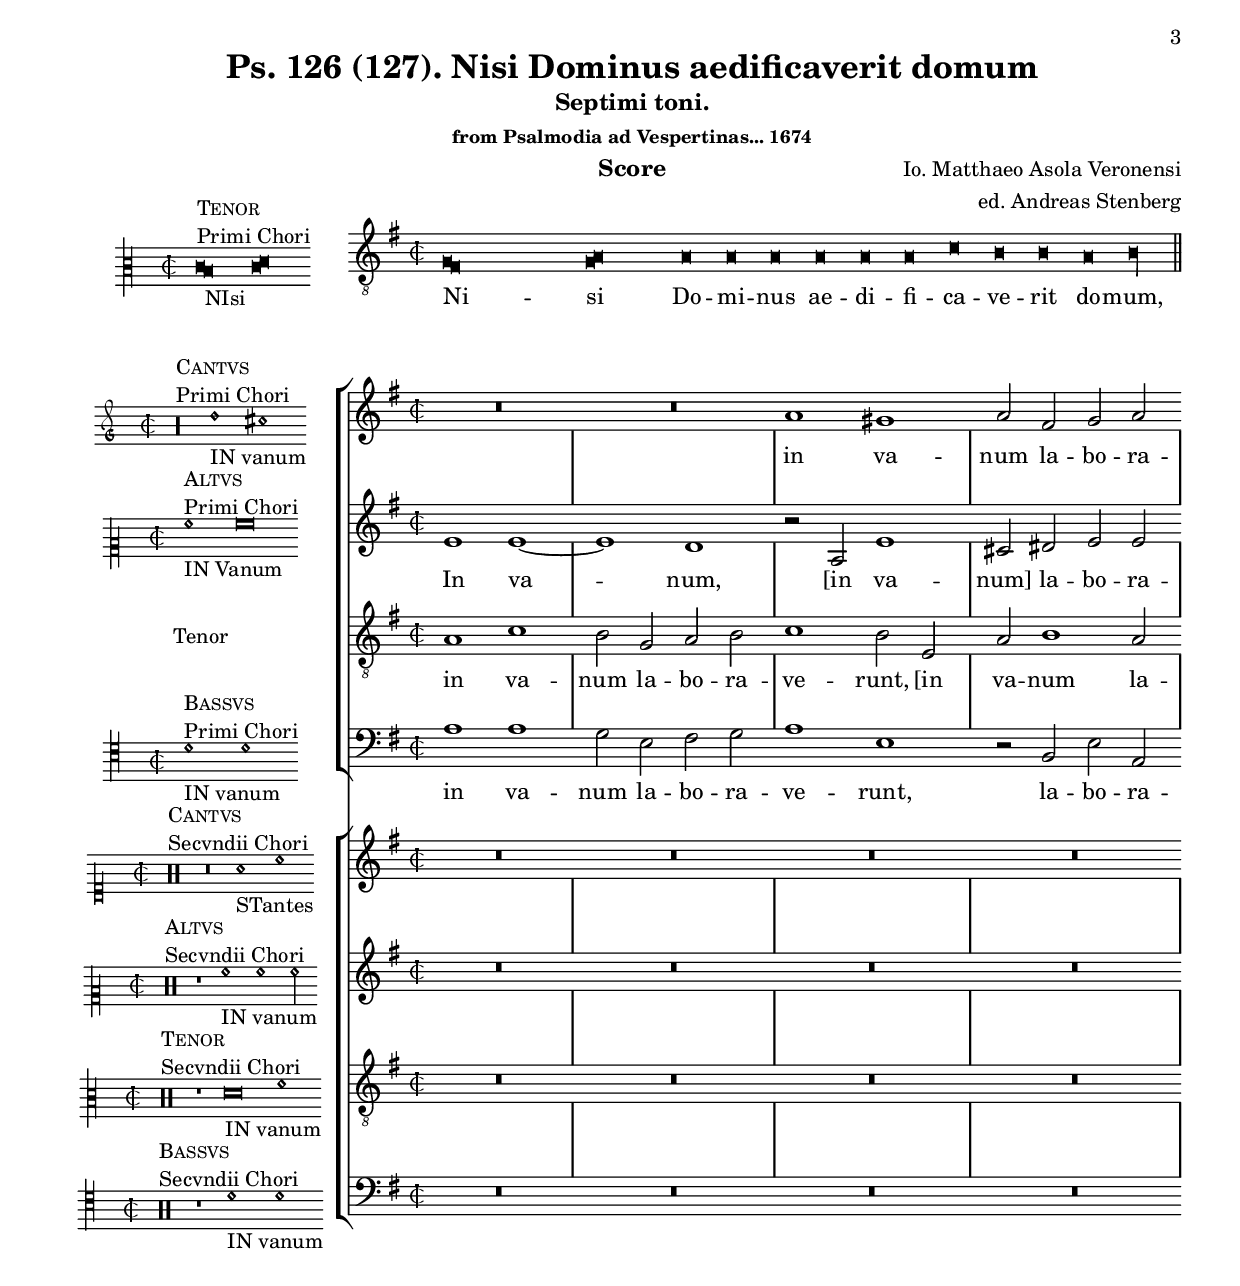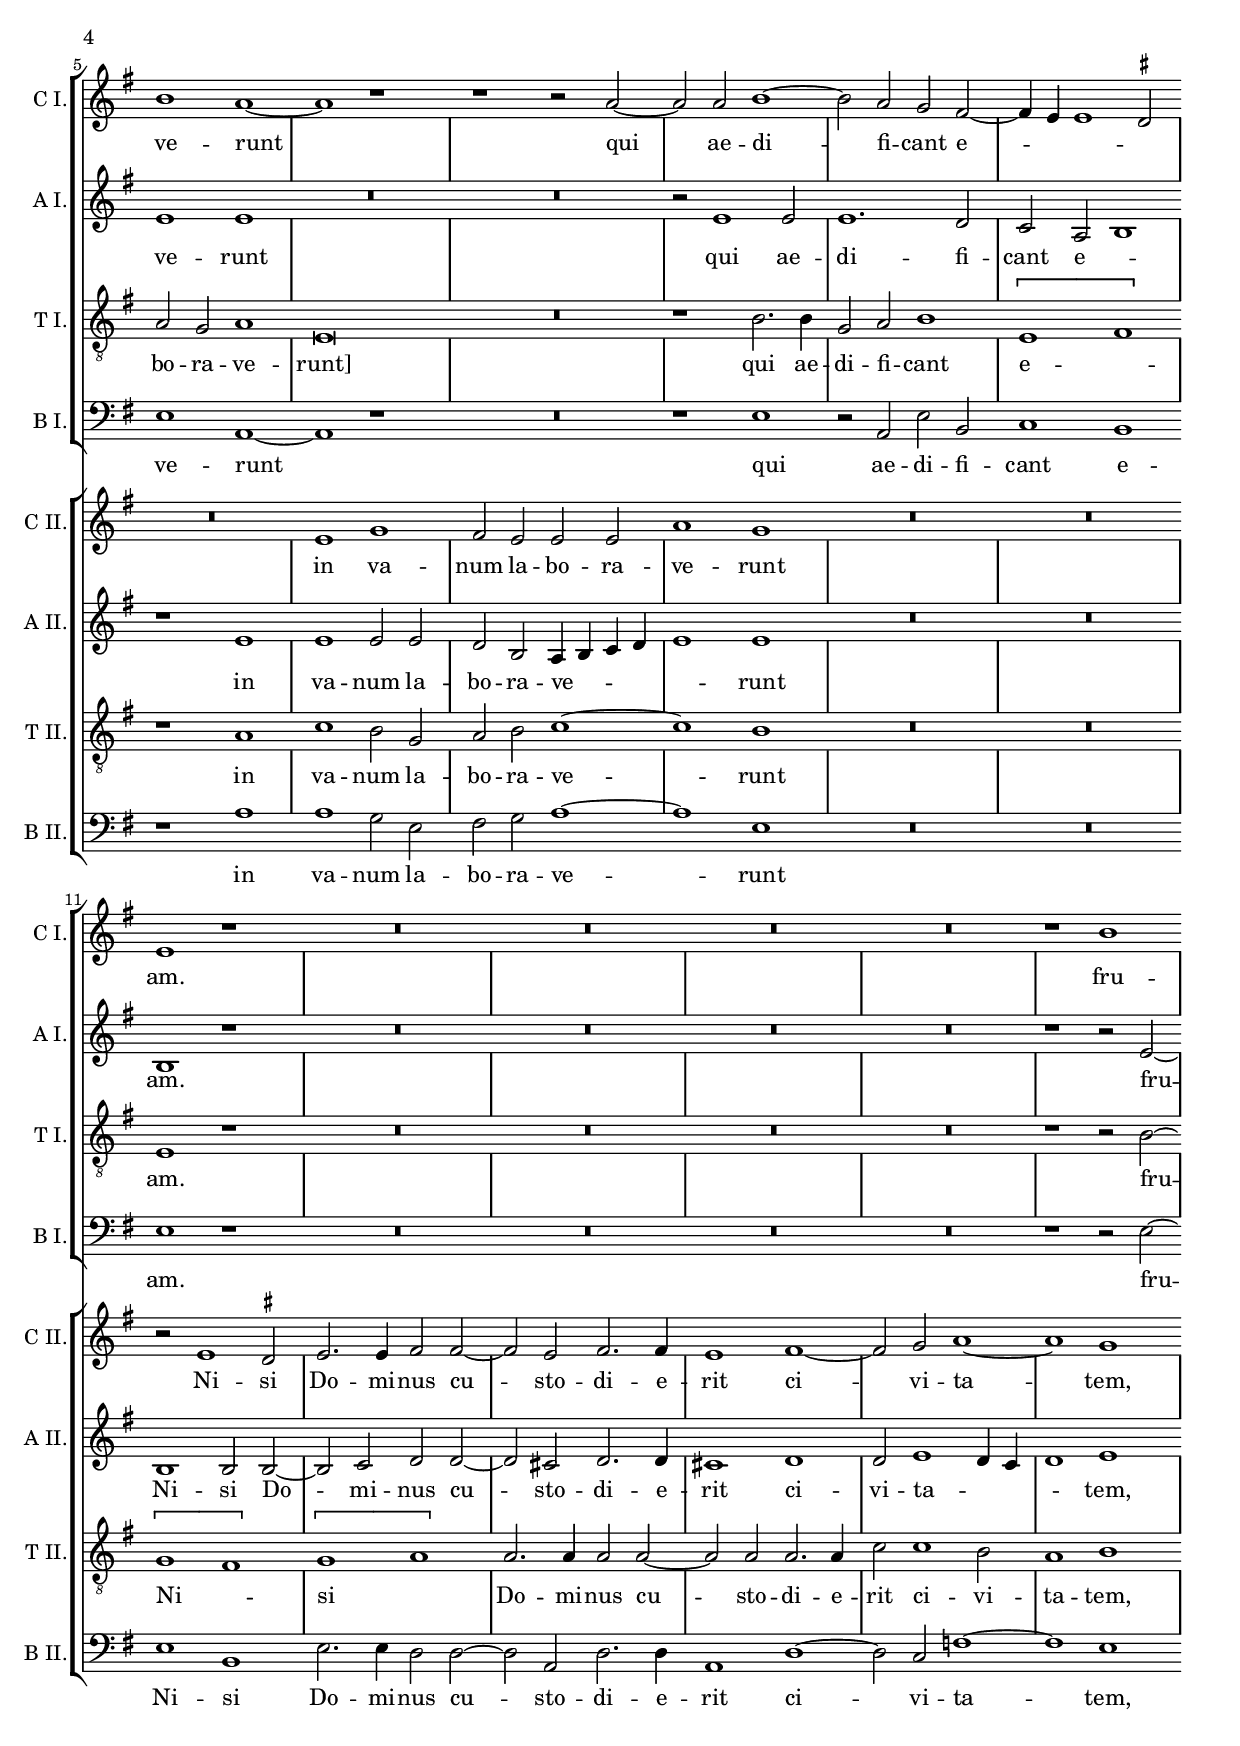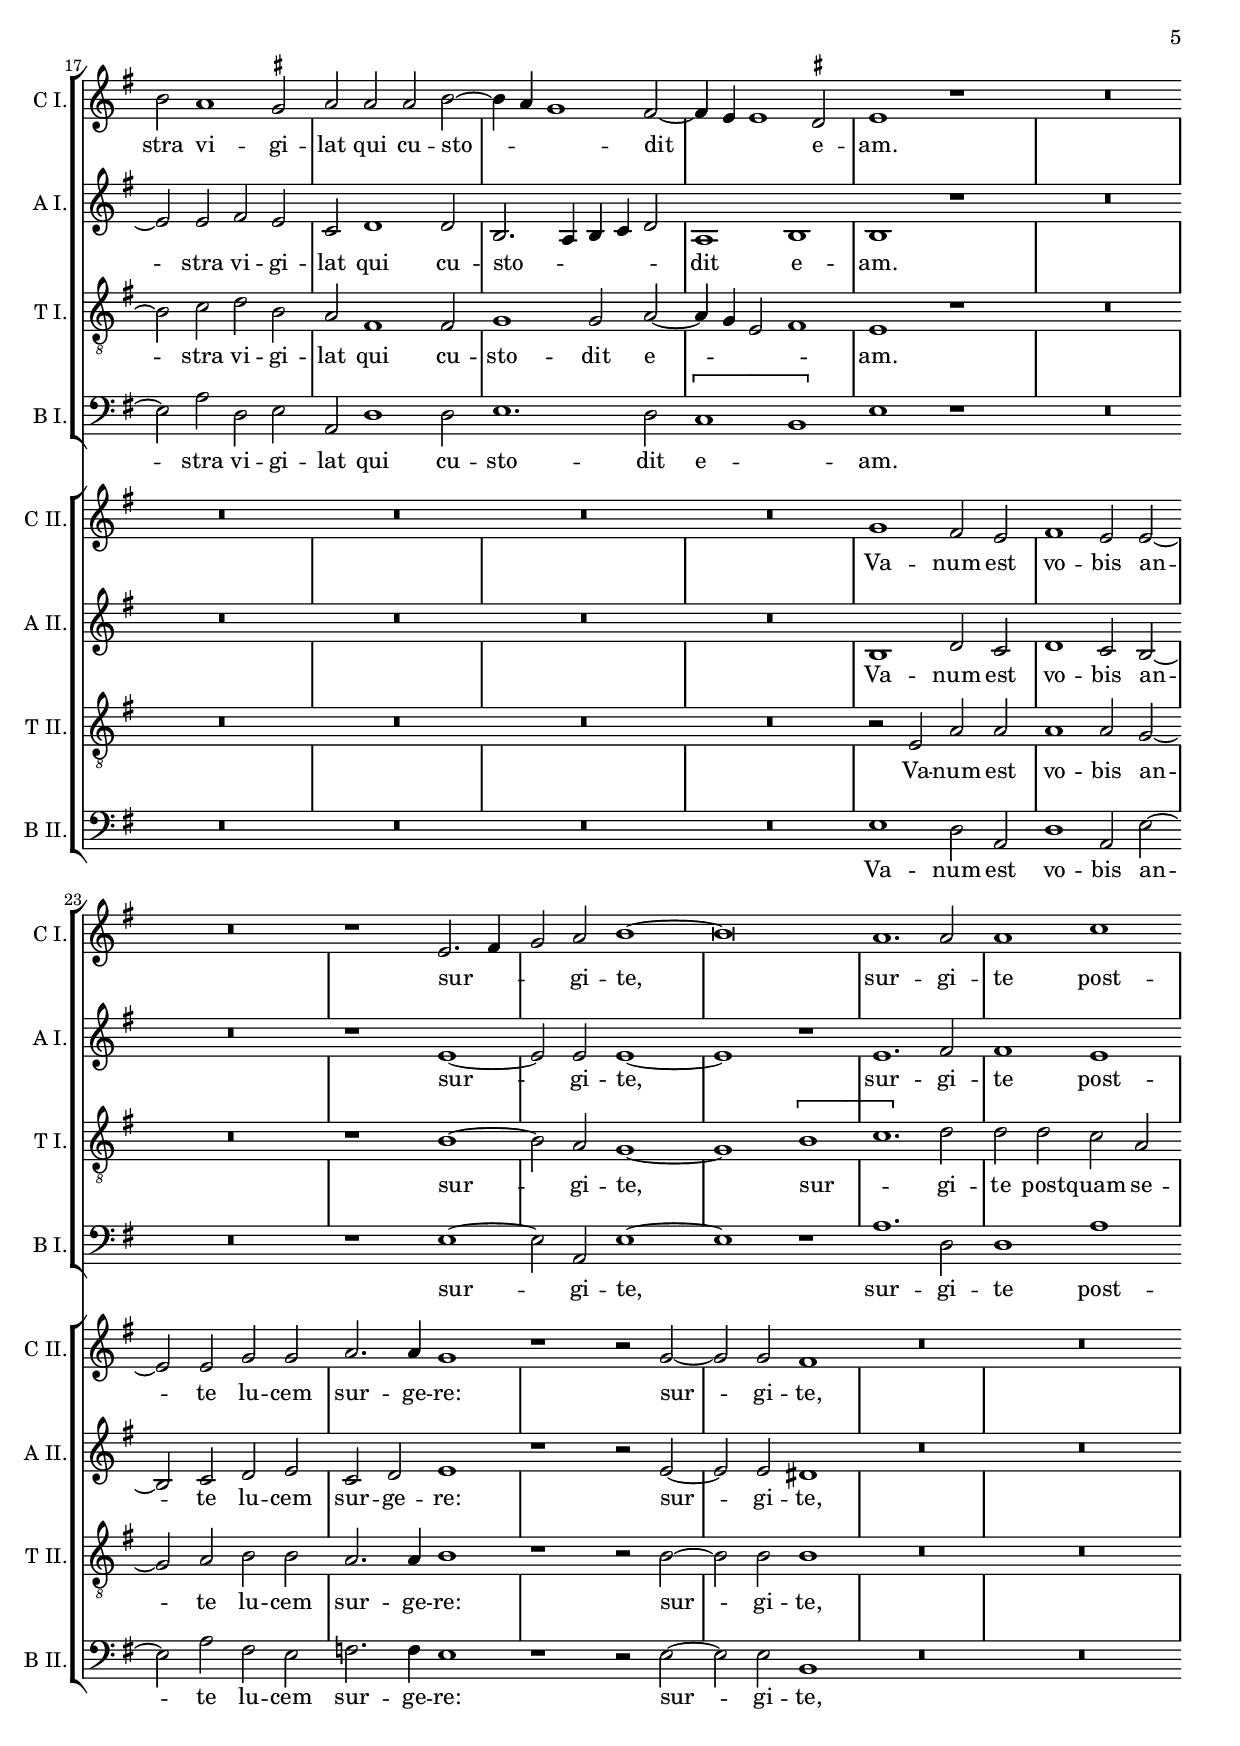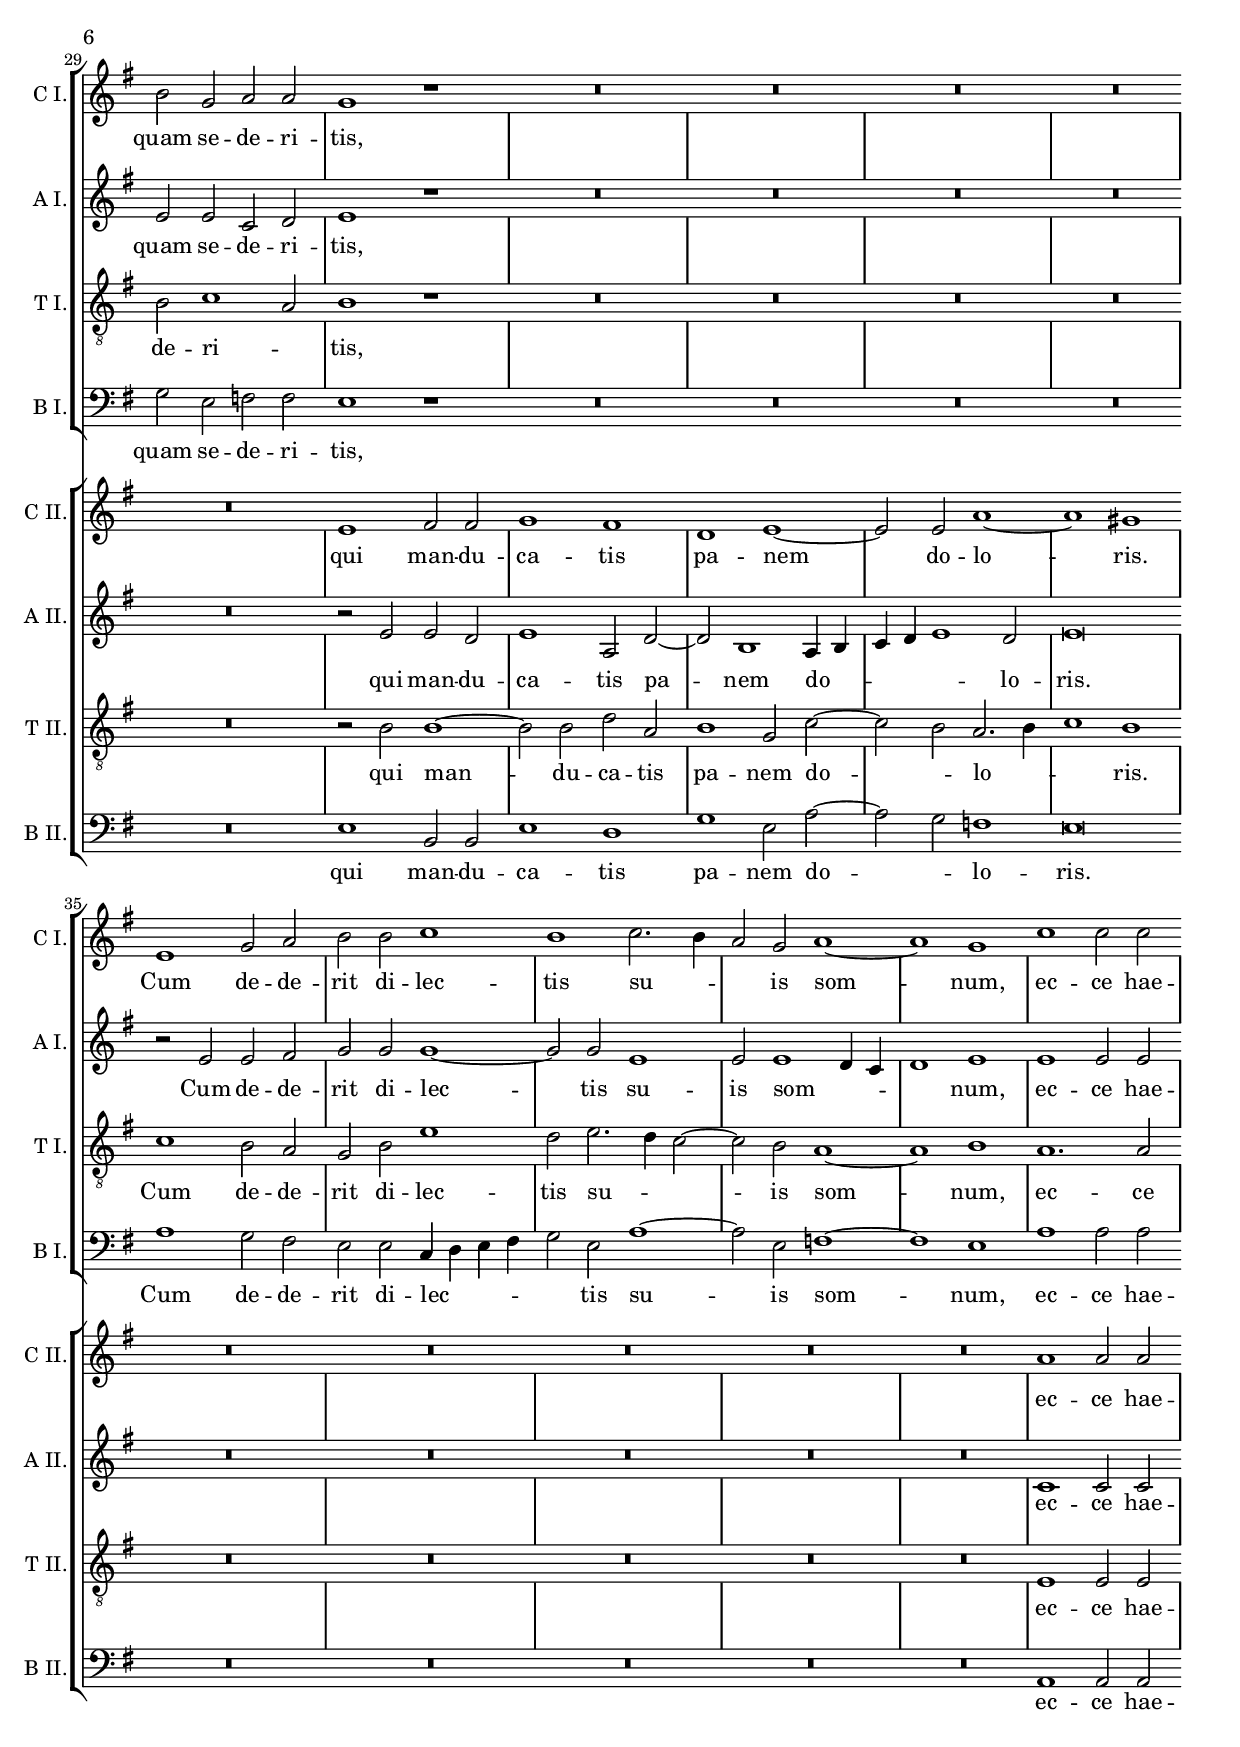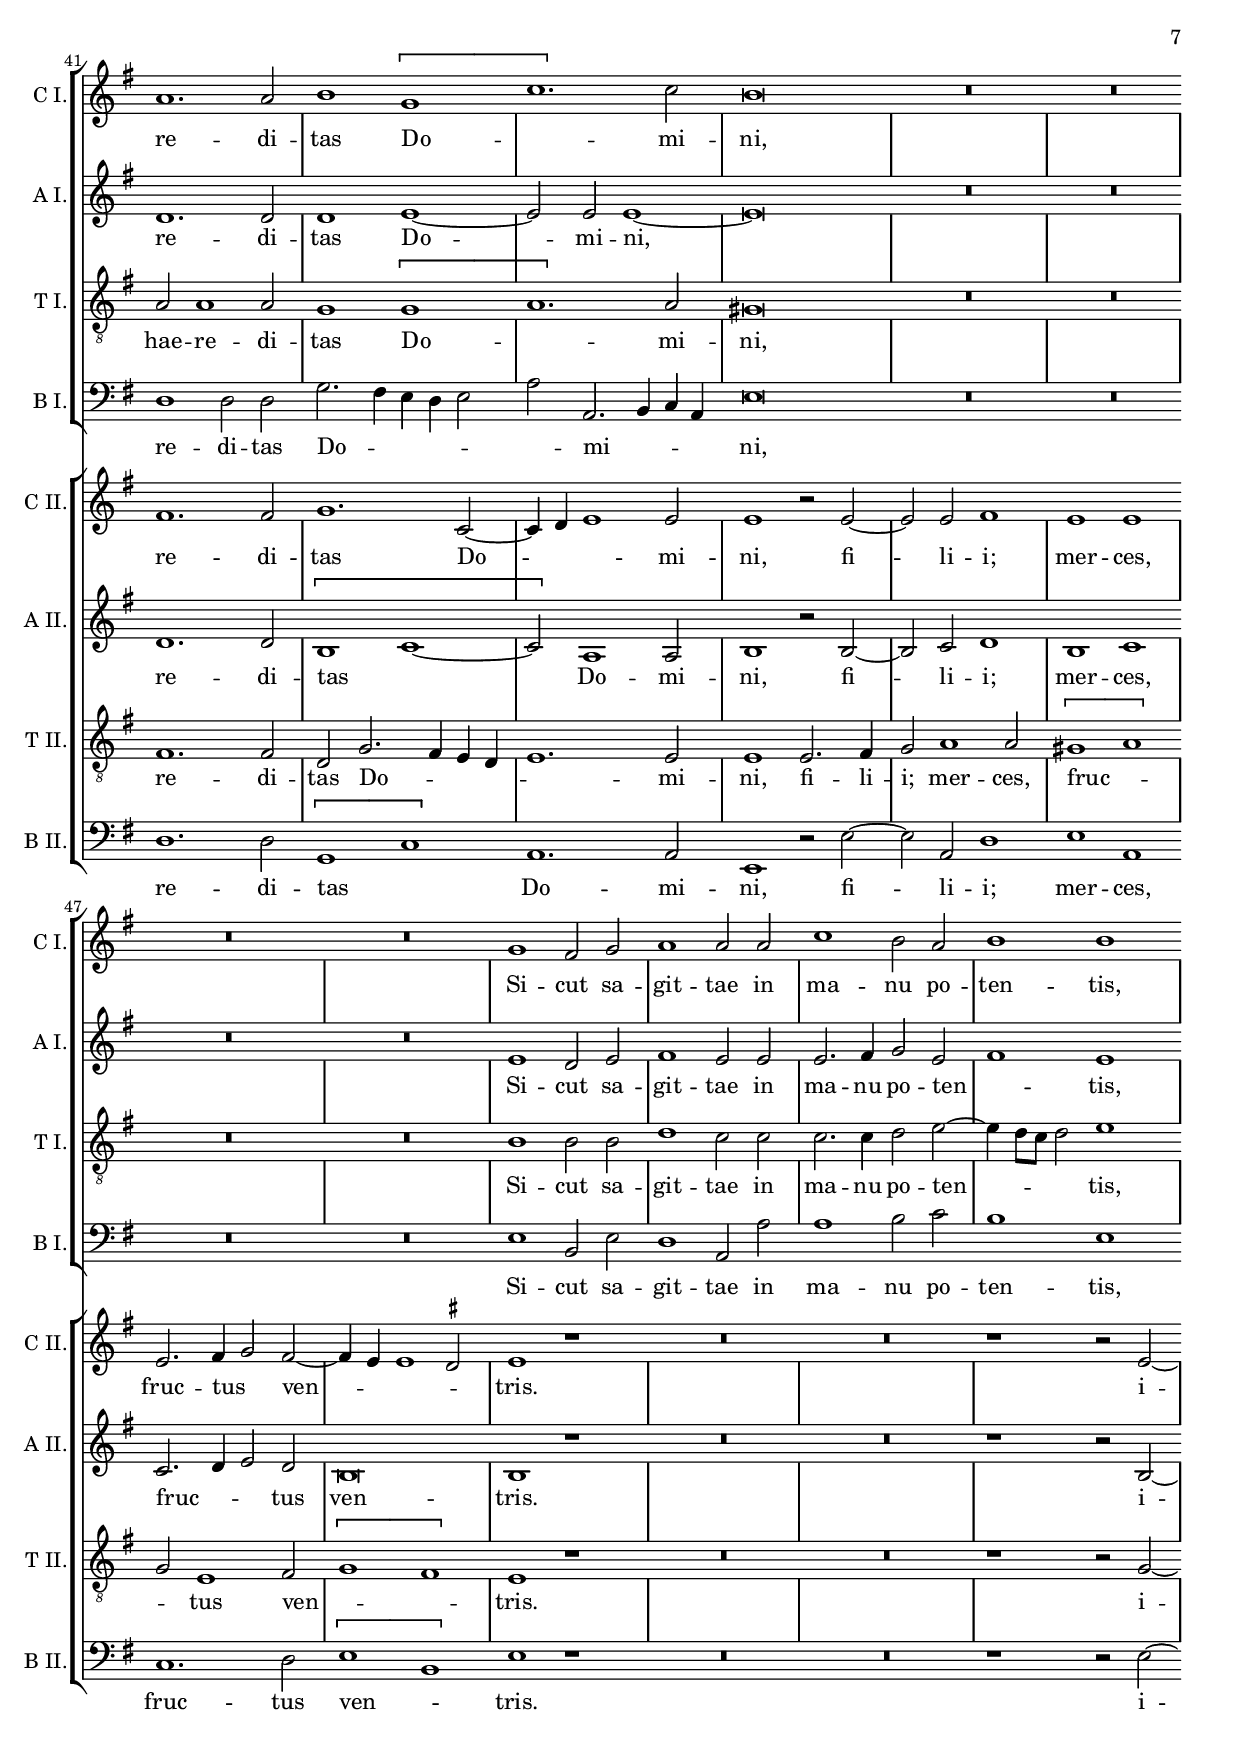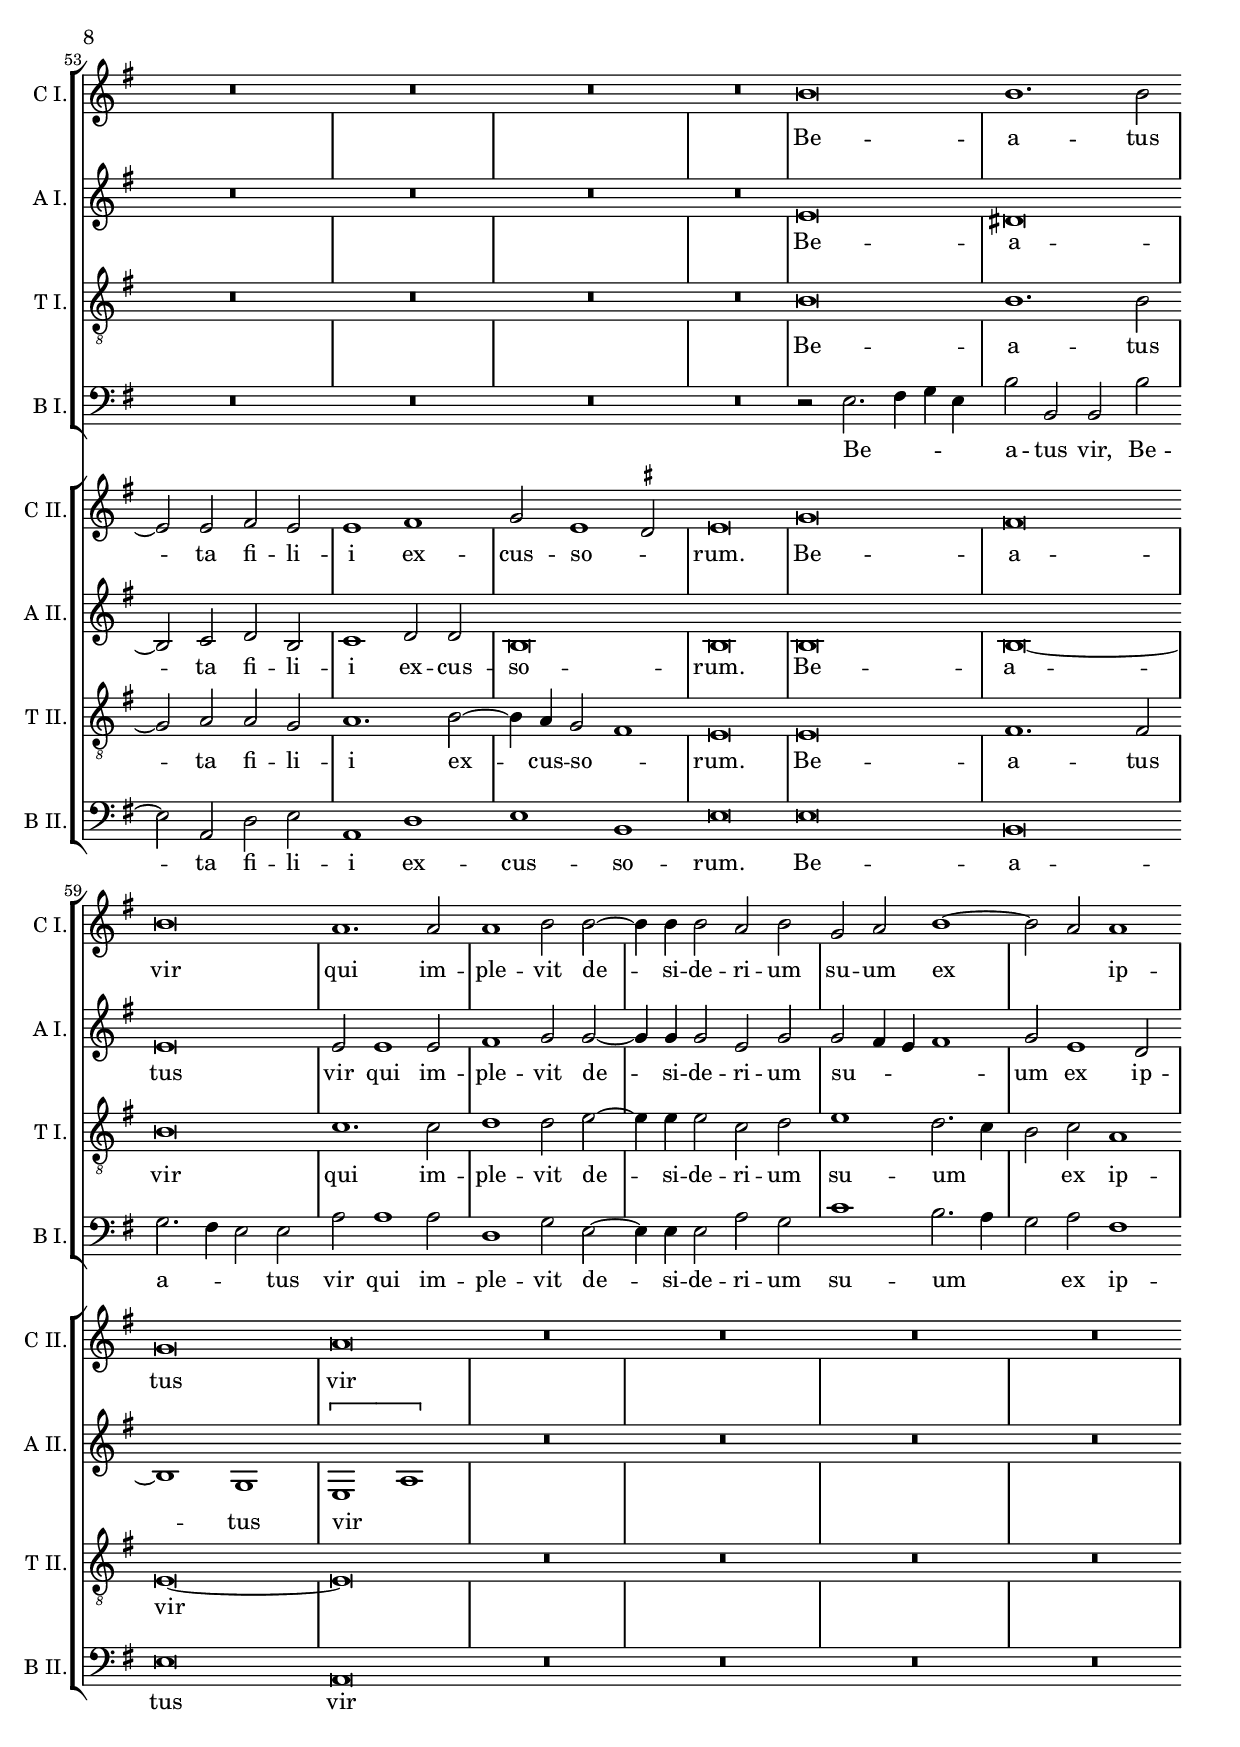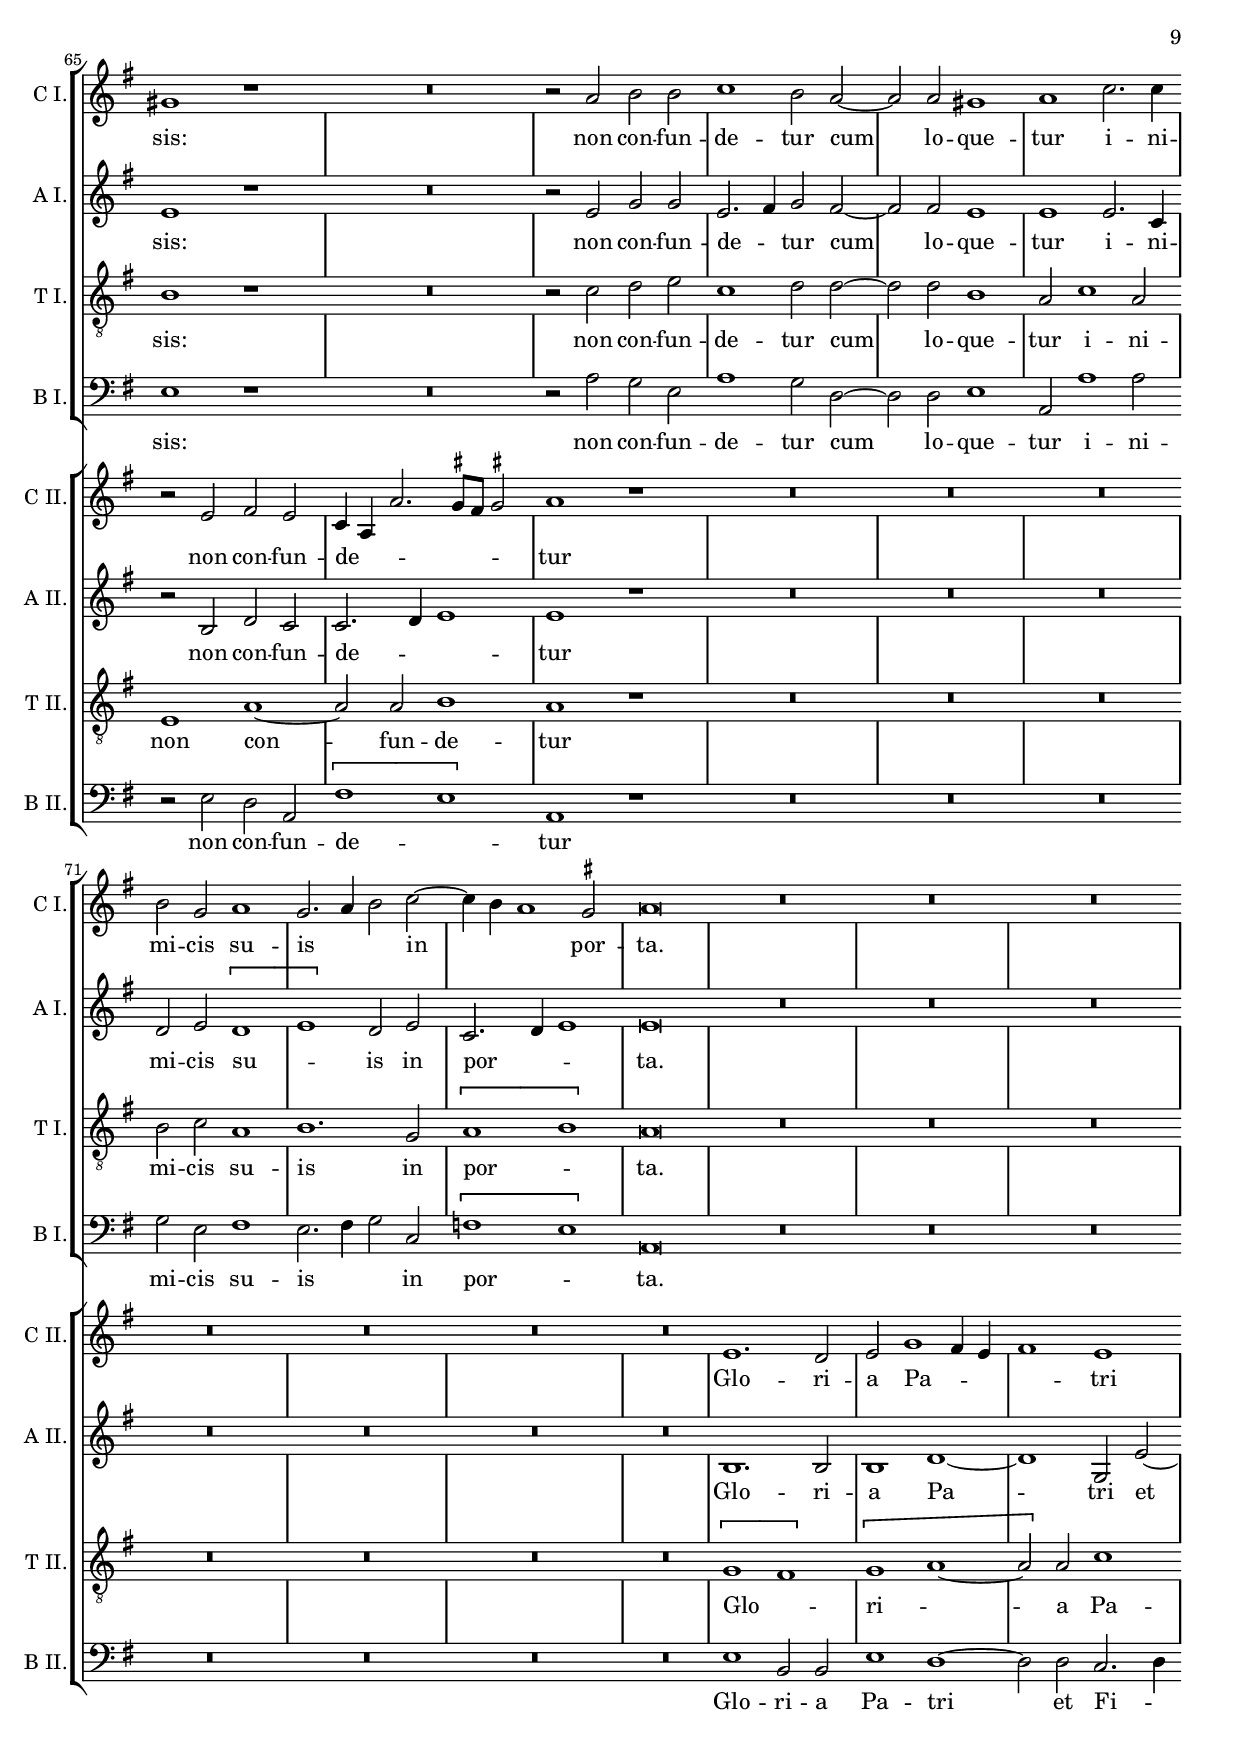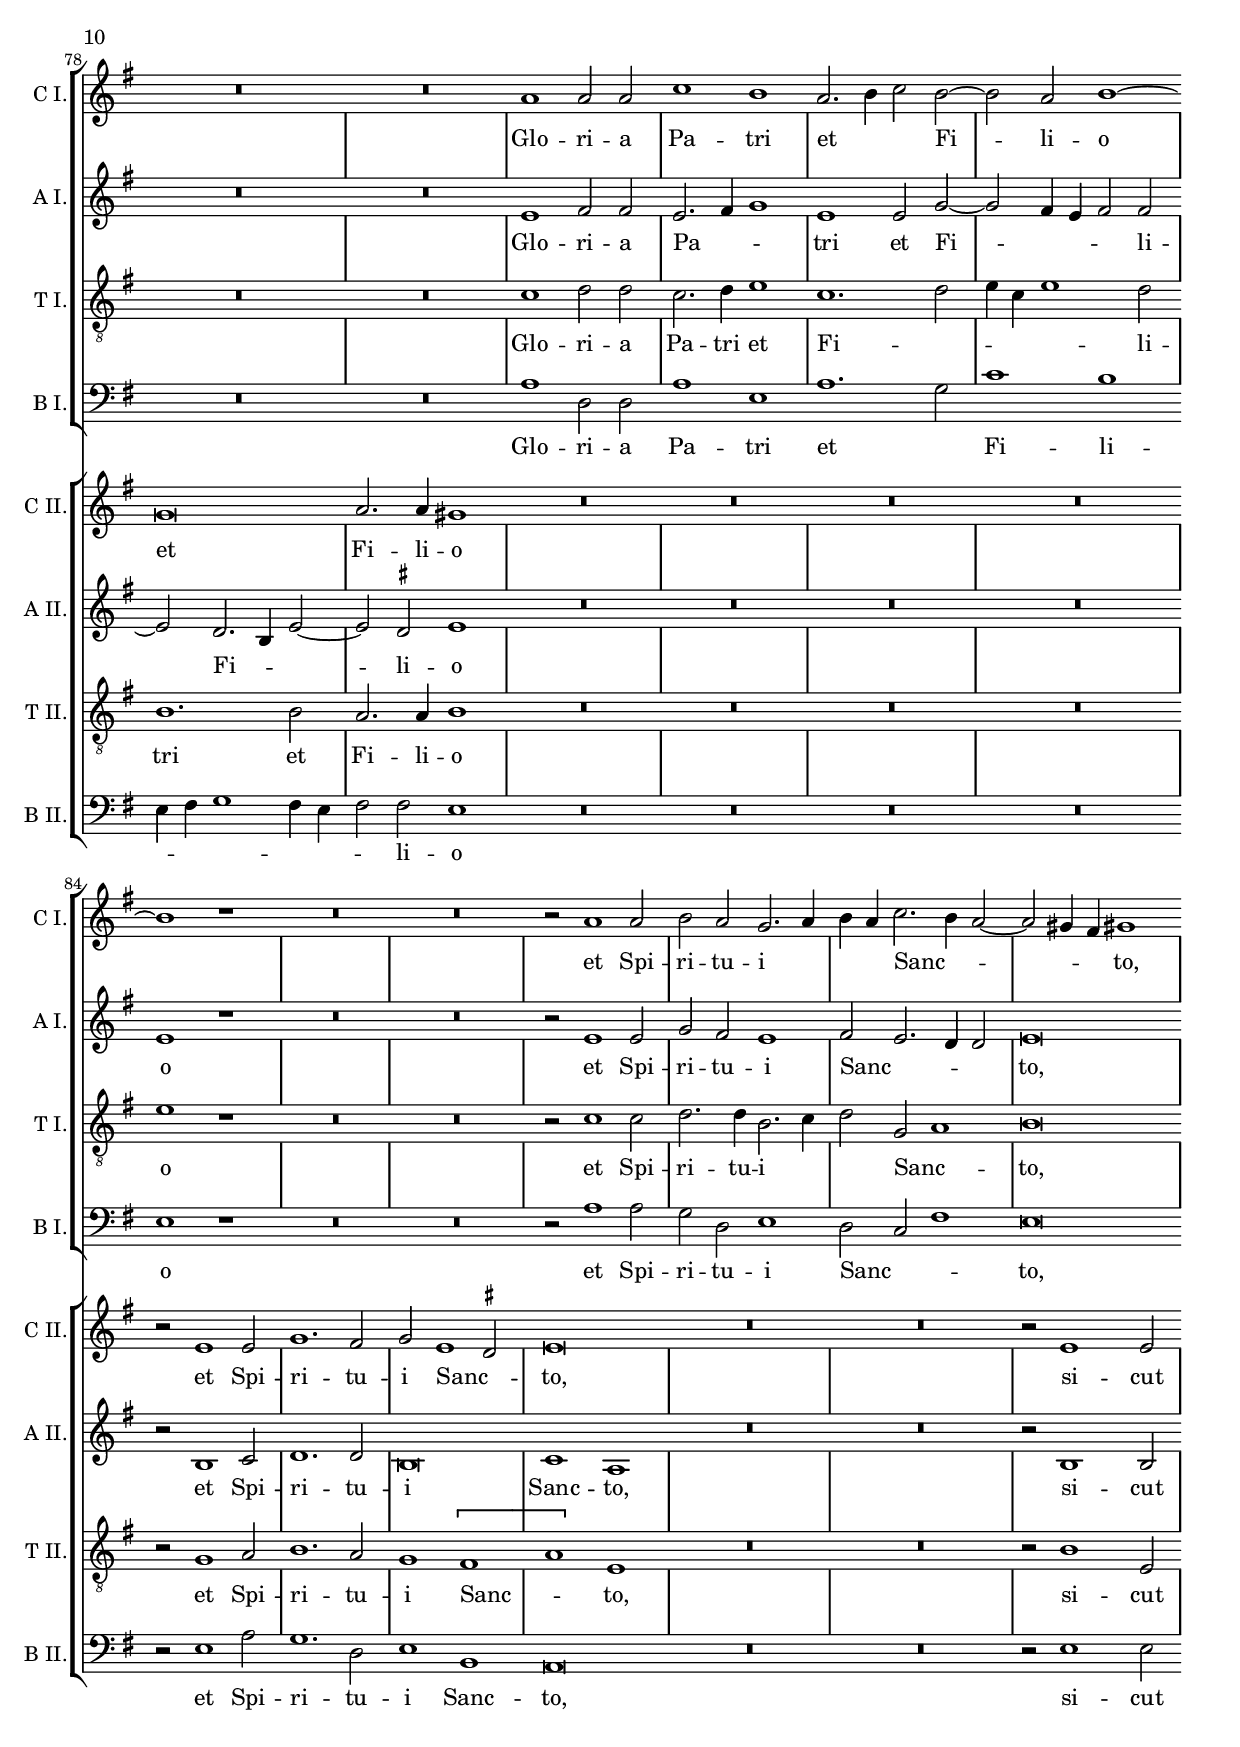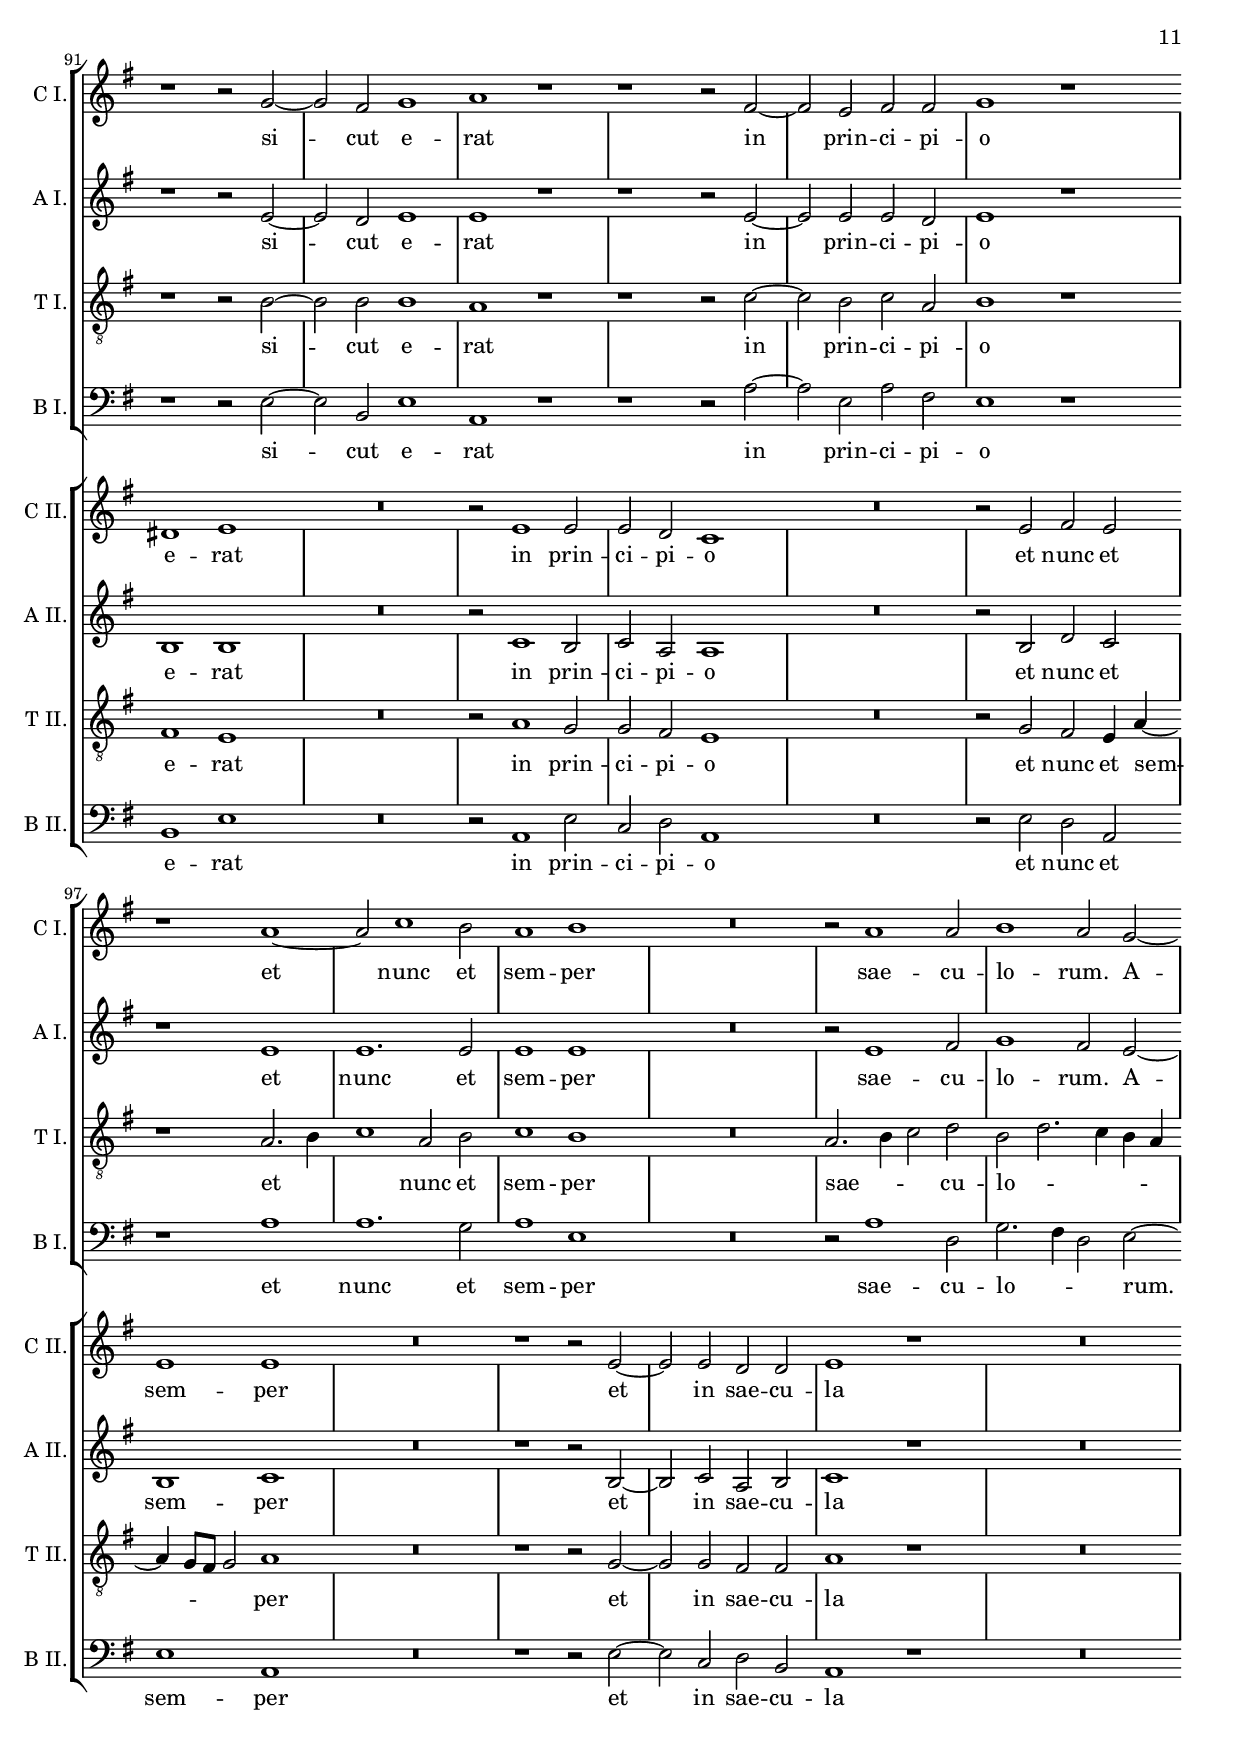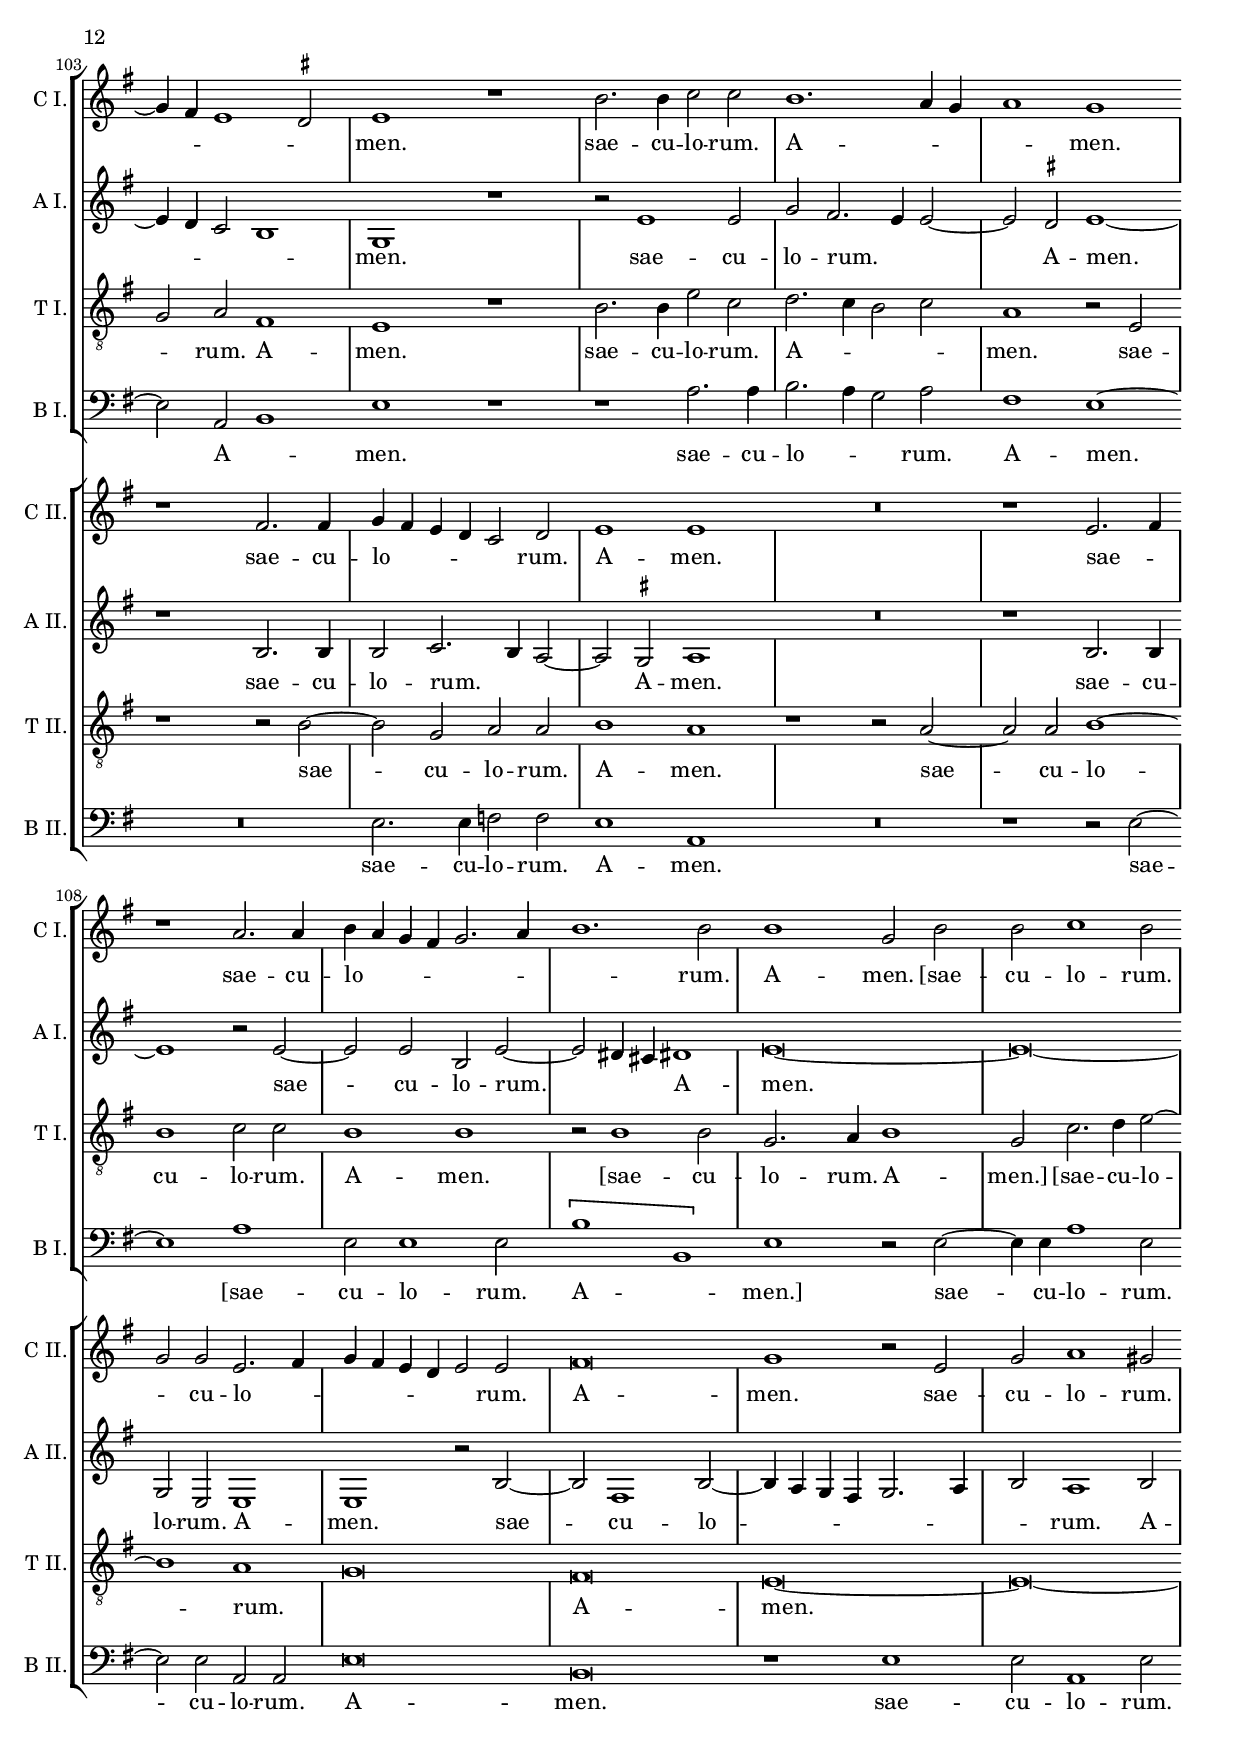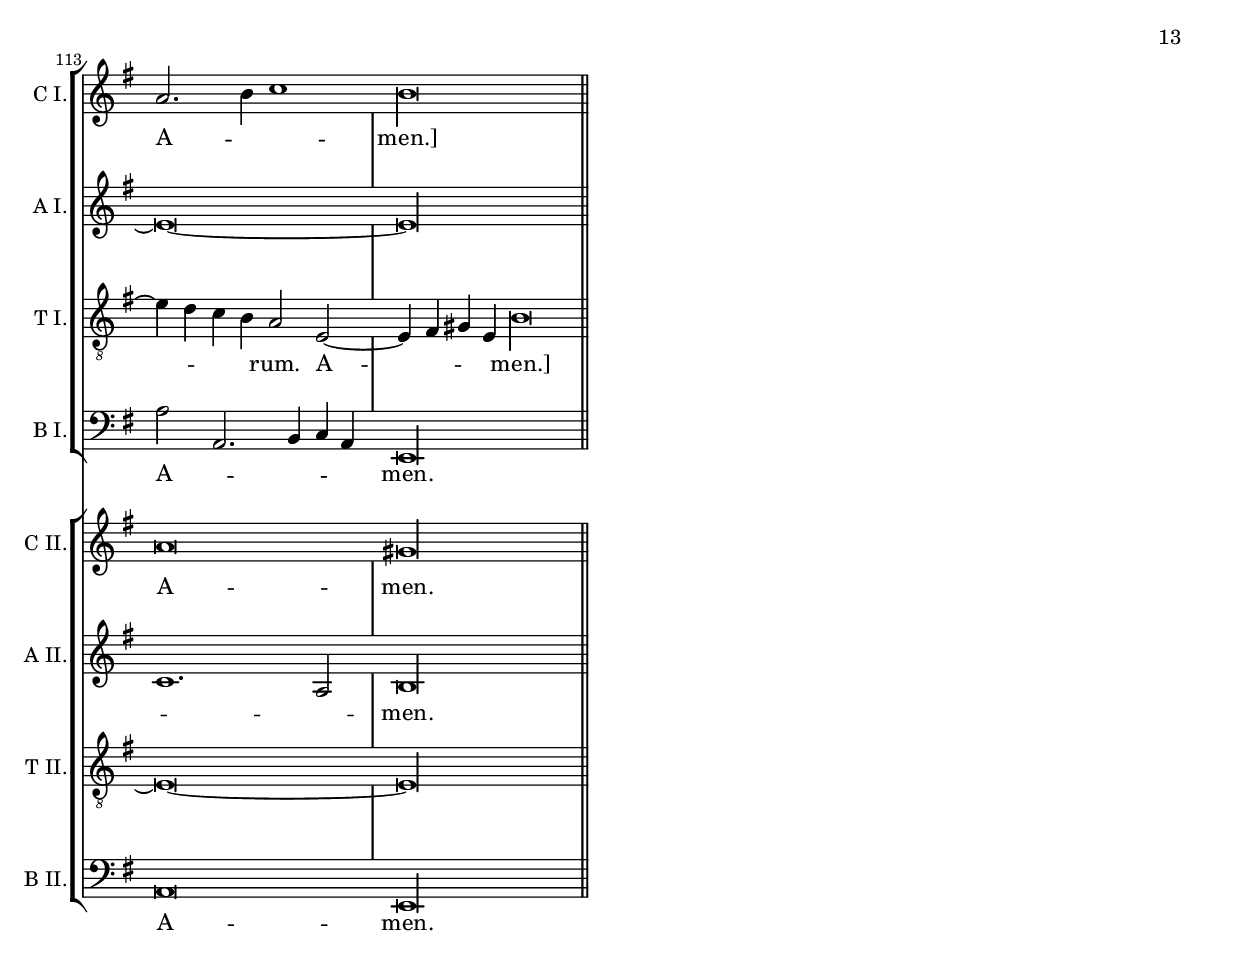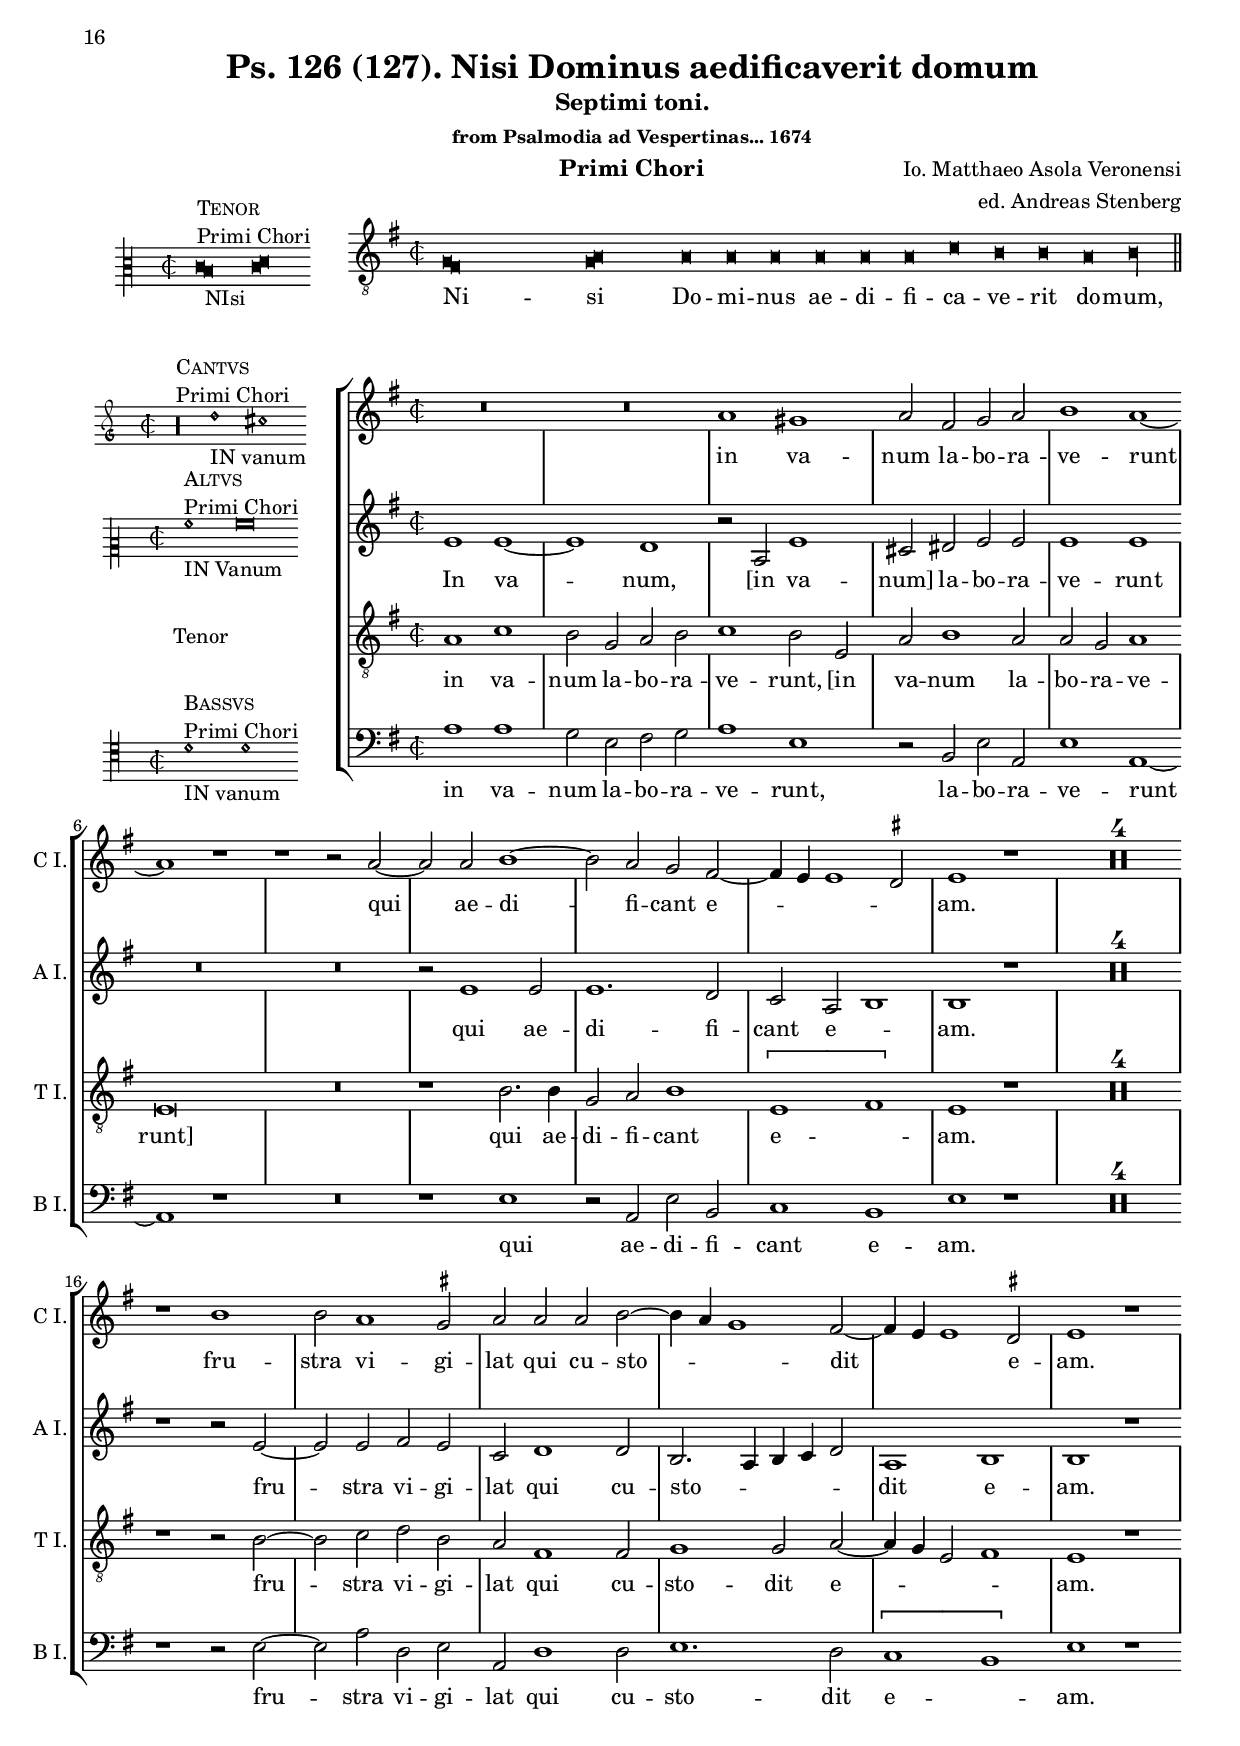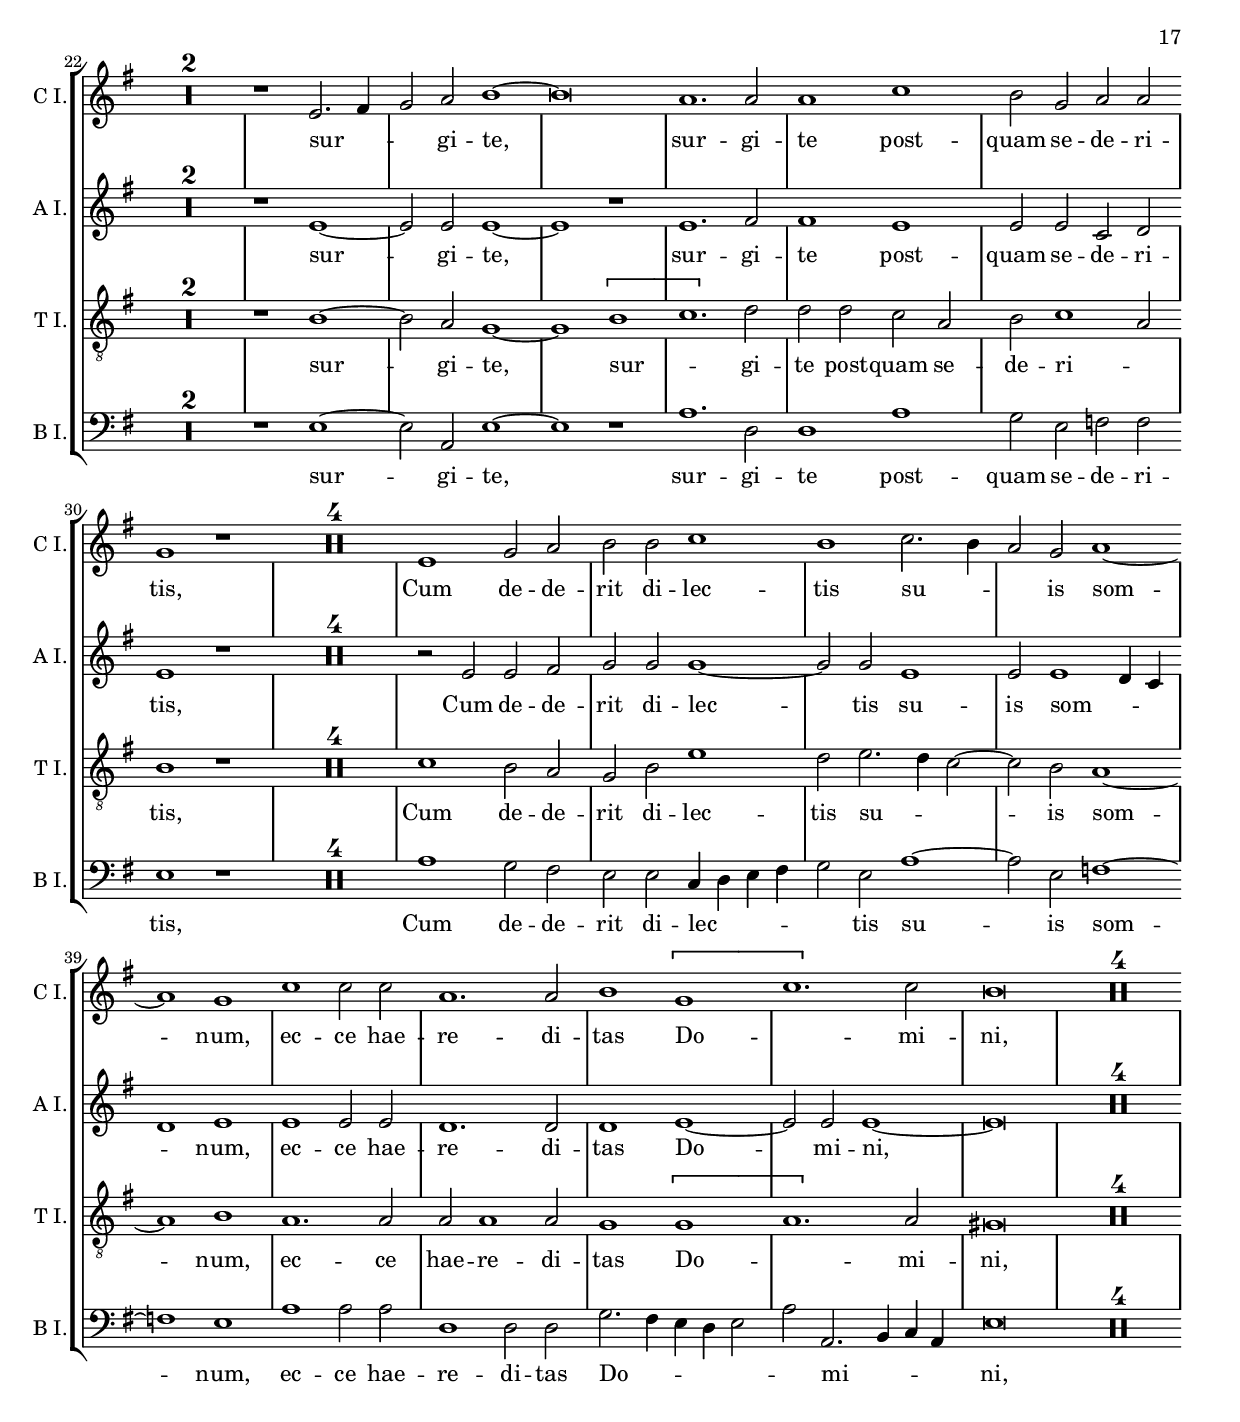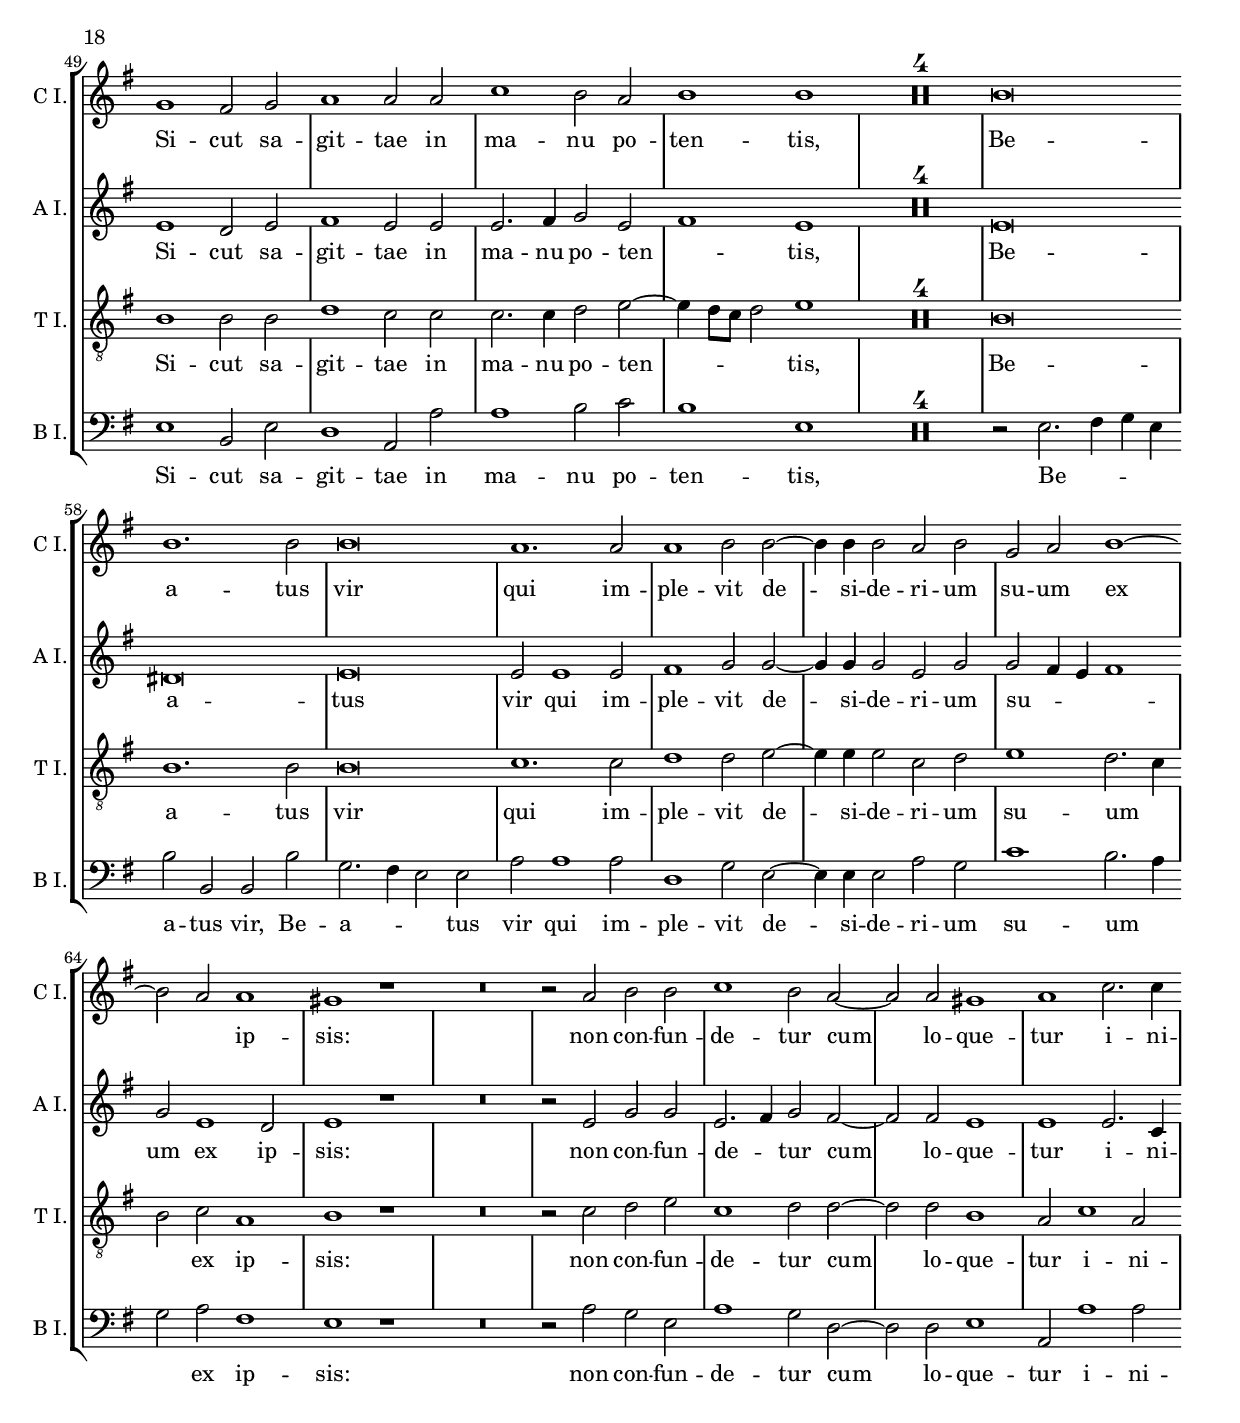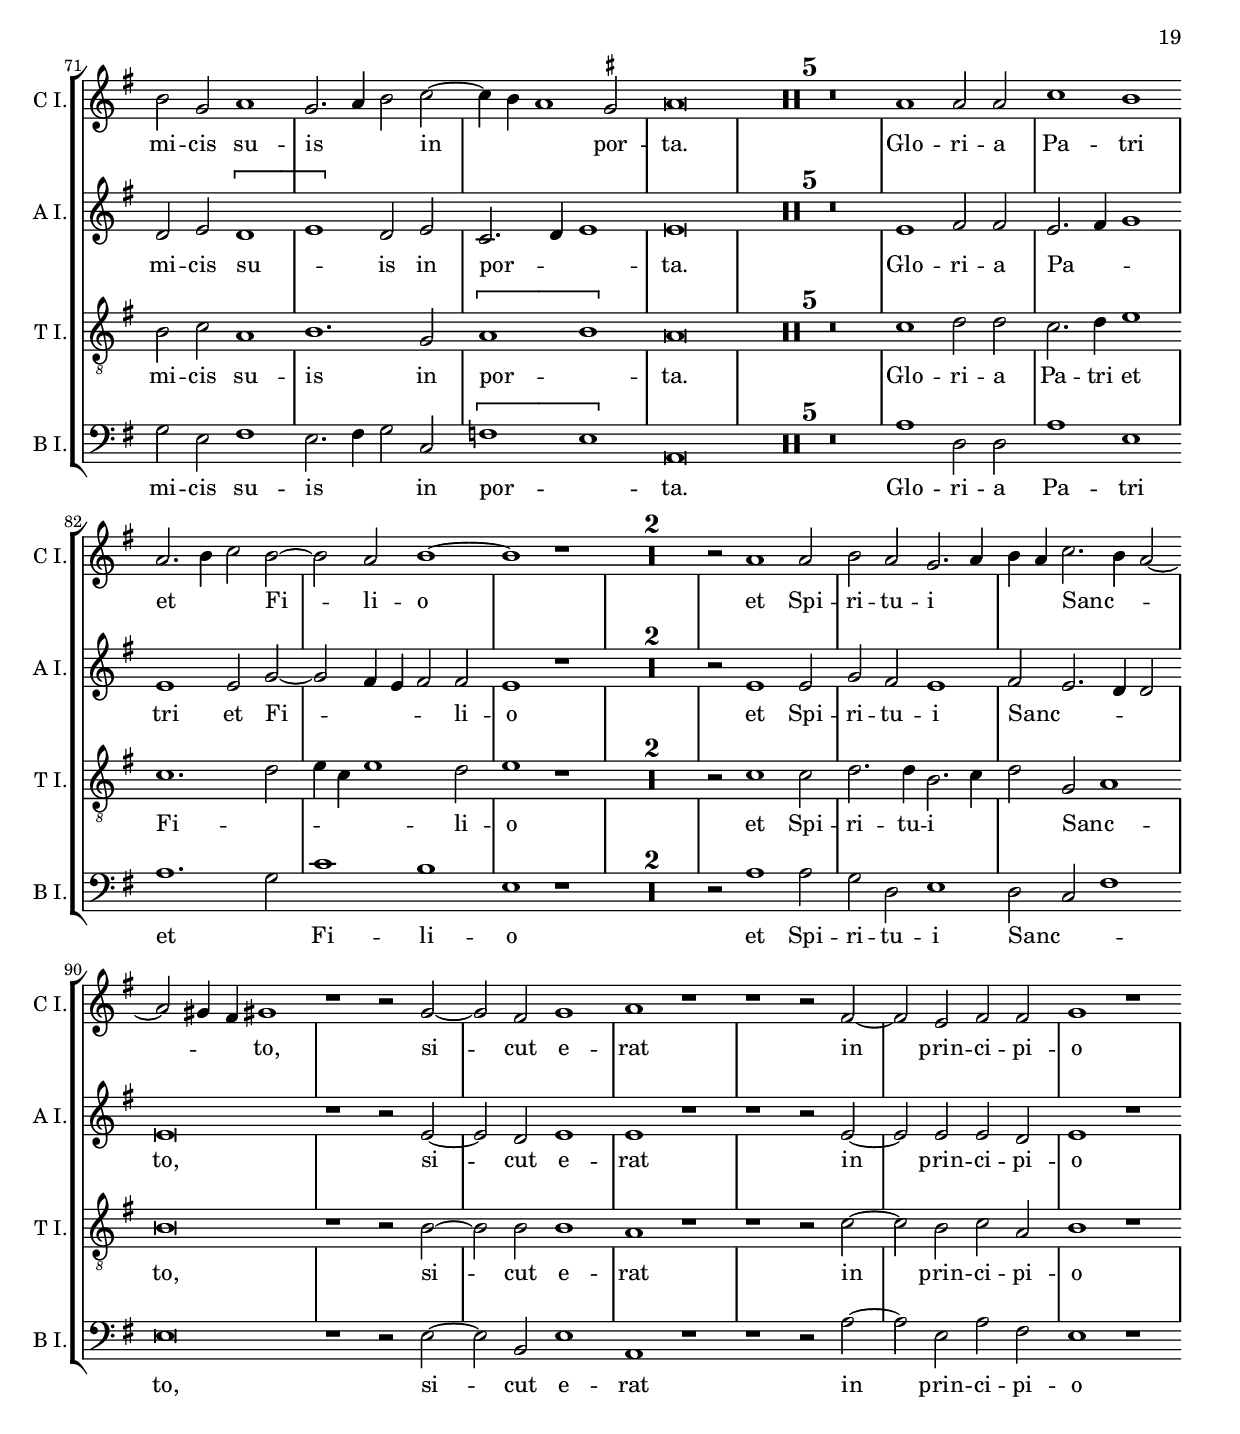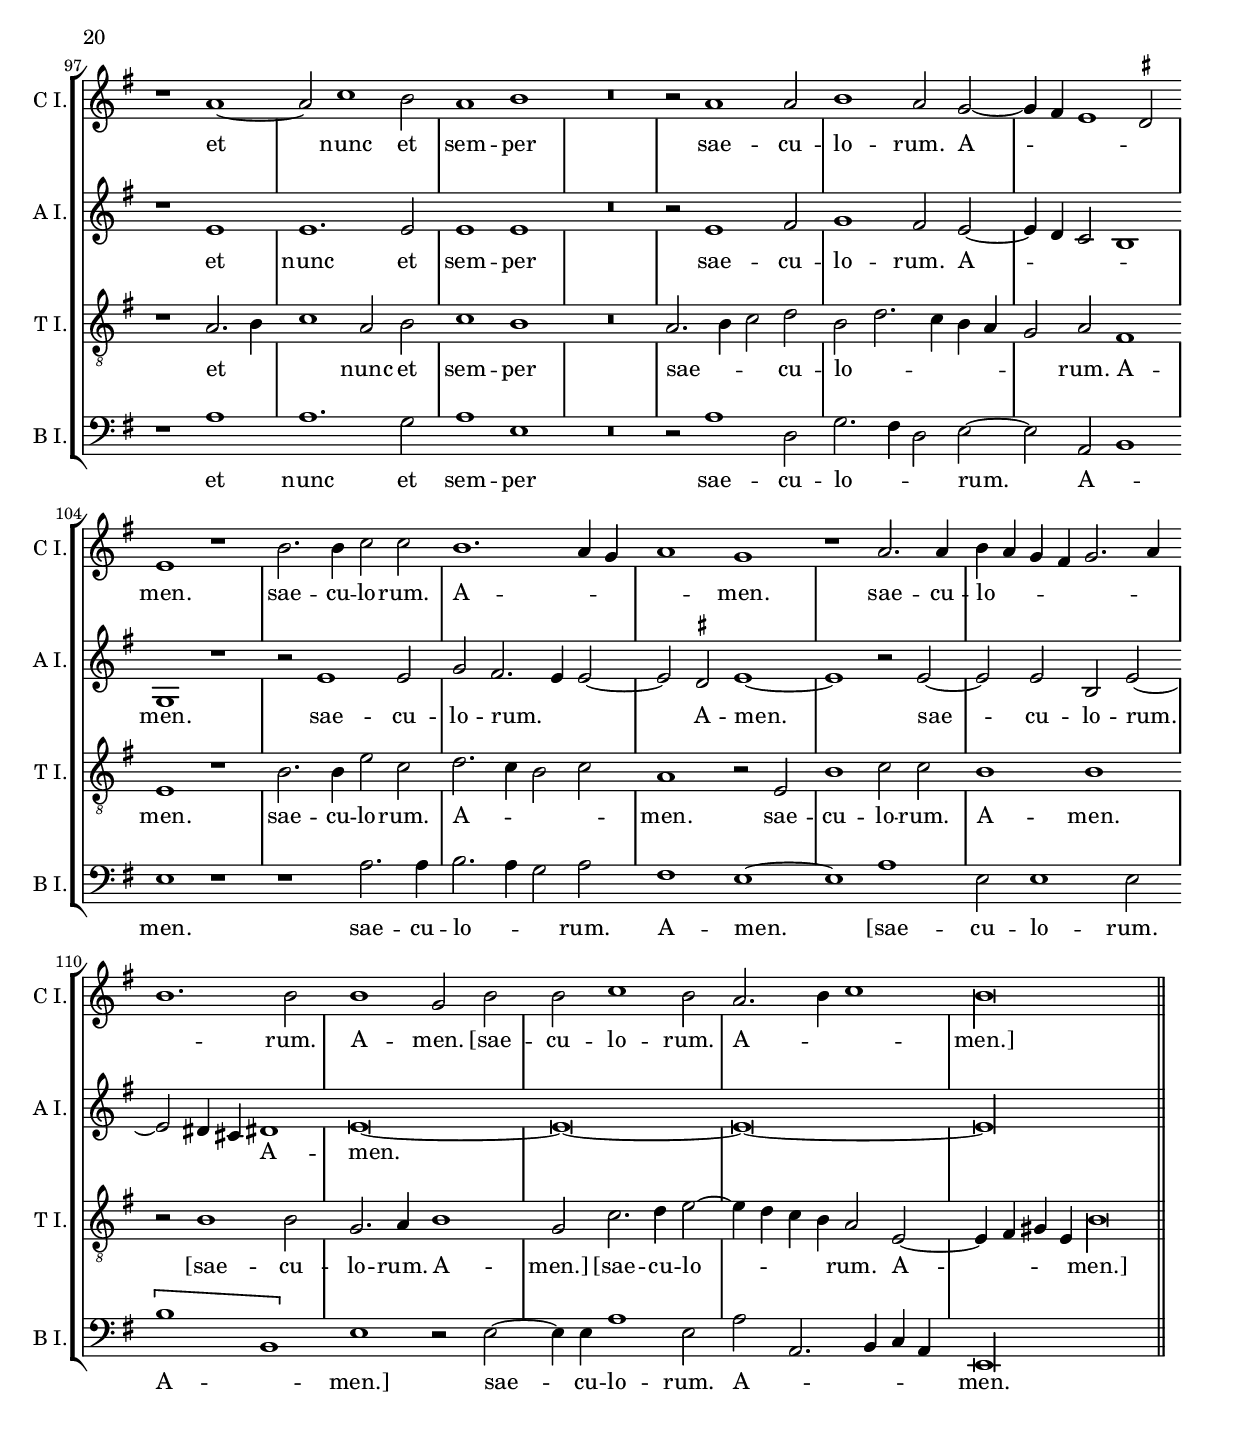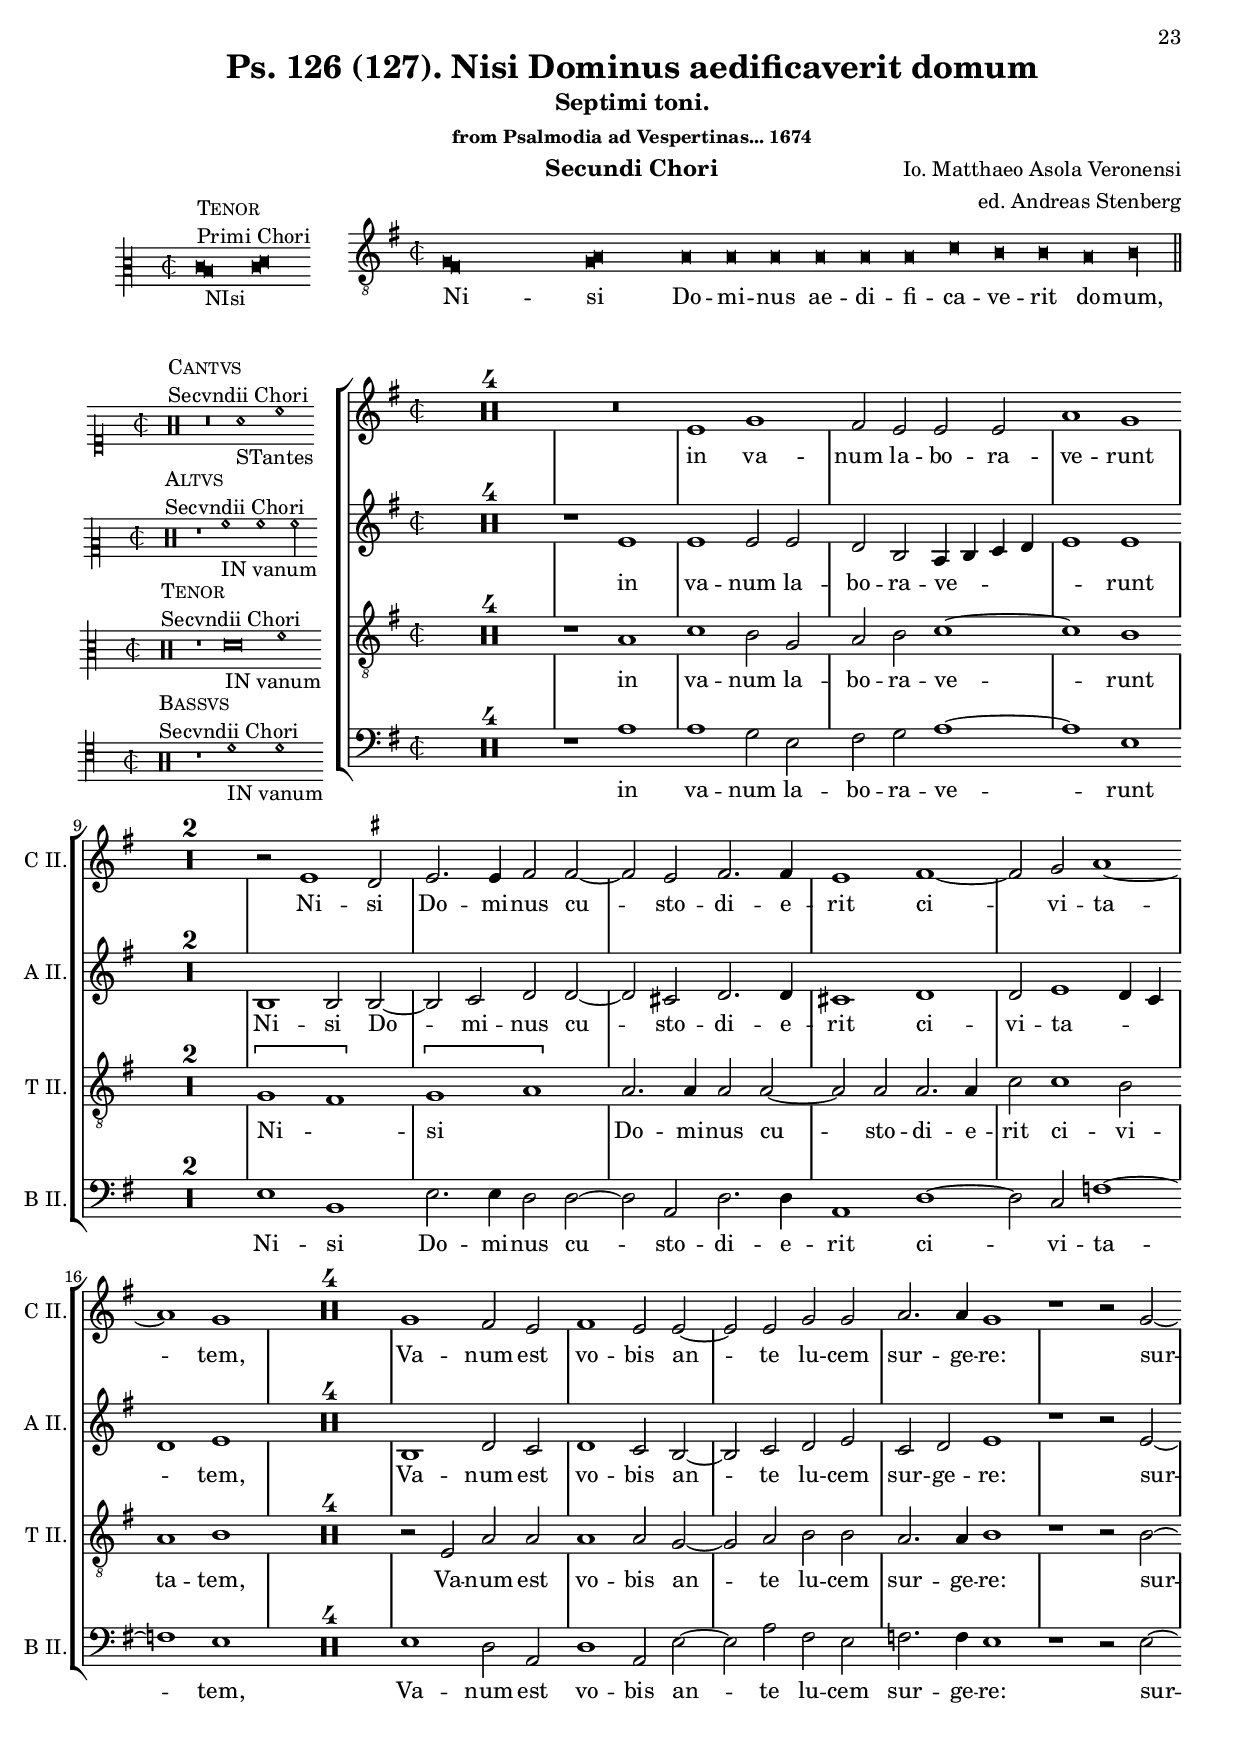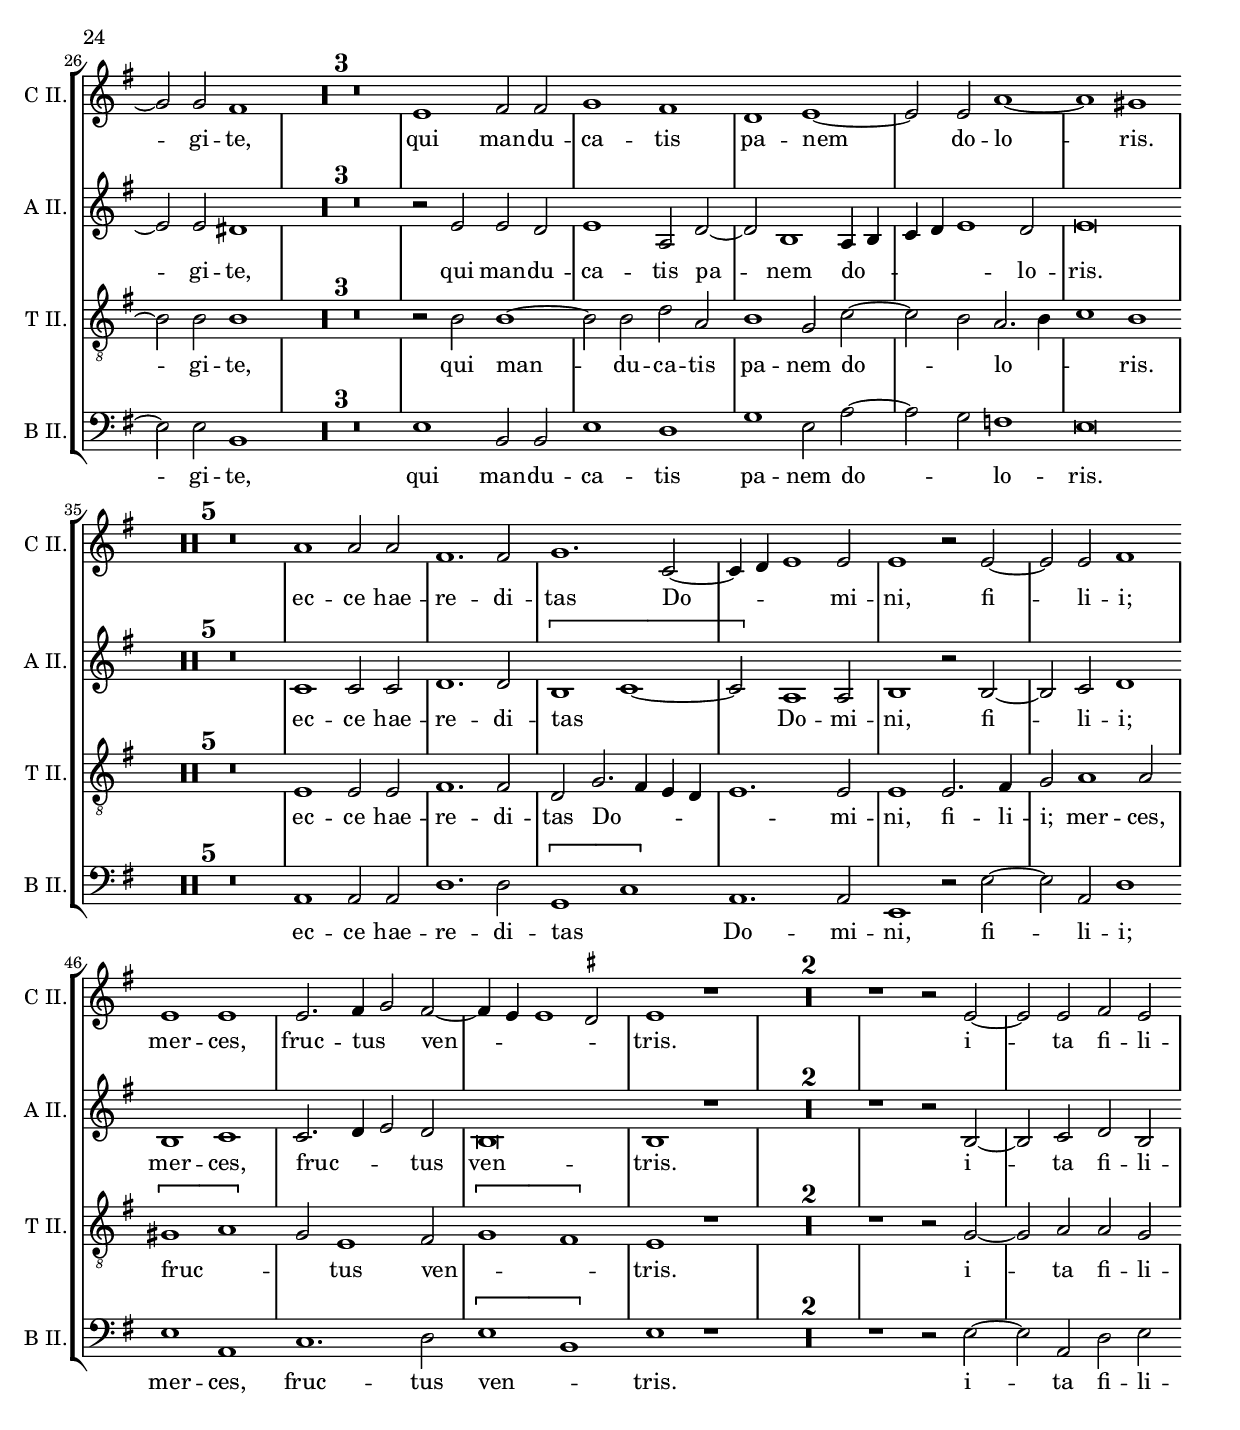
\version "2.18.0"
\include "deutsch.ly"
ficta = \once \set suggestAccidentals =##t
#(append! supported-clefs '(("mensural-f3" . ("clefs.mensural.f" 0 0))))

\header {
  title = "Ps. 126 (127). Nisi Dominus aedificaverit domum"
  subtitle = "Septimi toni."
  subsubtitle = "from Psalmodia ad Vespertinas... 1674"
  composer = "Io. Matthaeo Asola Veronensi"
  arranger = "ed. Andreas Stenberg"
  poet = ""
  meter =""
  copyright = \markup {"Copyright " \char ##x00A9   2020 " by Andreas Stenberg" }
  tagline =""
}
%}
#(set-global-staff-size 18)
global = {
  \key c \major
  \time 2/2
  \set Timing.measureLength = #(ly:make-moment 4/2)
  \override Staff.TimeSignature.style = #'mensural
}
%% PDF p. 19.
sopMusic = \relative c'' {

  \set Score.tempoHideNote = ##t
  \tempo 1 = 76
  \time 2/2
  \set Timing.measureLength = #(ly:make-moment 4/2)
  \tag #'inScores { \override Staff.BarLine.transparent = ##t }
  \tag #'inParts { \set Timing.defaultBarType = "!" }
  %% In vanum
  R\breve*2
  d1 cis1
  d2 h2 c2 d2
  e1 d1~
  d1 r1
  r1 r2 d2~
  d2 d2 e1~
  e2 d2 c2 h2~(
  h4 a4 a1 \ficta gis2)
  a1 r1
  %% Nisi dominus custodierit
  R\breve*4
  r1  e'1
  %% frustra vigilat
  e2 d1 \ficta cis2
  d2 d2 d2 e2~(
  e4 d4 c1) h2~(
  h4 a4 a1) \ficta gis2
  a1 r1
  %% Vanum est vobis
  R\breve*2
  %% surgite postquam
  r1 a2.( h4
  c2) d2 e1~
  e\breve
  d1. d2
  d1 f1
  e2 c2 d2 d2
  c1 r1
  %% quia manducatis
  R\breve*4
  %% Cum dederit
  a1 c2 d2
  e2 e2 f1
  e1 f2.( e4
  d2) c2 d1~
  d1 c1
  %% ecce hereditas
  f1 f2 f2
  d1. d2
  e1 \[c1(
  f1.)\] f2
  e\breve
  %% Filii merces
  R\breve*4
  %% sicut sagittae
  c1 h2 c2
  d1 d2 d2
  f1 e2 d2
  e1 e1
  %% Ita filii
  R\breve*4
  %% Beatus Vir
  e\breve
  e1. e2
  e\breve
  d1. d2
  d1 e2 e2~
  e4 e4 e2 d2 e2
  c2 d2 e1~(
  e2 d2) d1
  cis1 r1
  %% non confundetur cum loquetur
  R\breve
  r2 d2 e2 e2
  f1 e2 d2~
  d2 d2 cis1
  d1 f2. f4
  e2 c2 d1
  c2.( d4 e2) f2~(
  f4 e4 d1) \ficta cis2
  d\breve
  %% Gloria Patri
  R\breve*5
  d1 d2 d2
  f1 e1
  d2.( e4 f2) e2~
  e2 d2 e1~
  e1 r1
  %% et spiritui sancto
  R\breve*2
  r2 d1 d2
  e2 d2 c2.( d4
  e4 d4) f2.( e4 d2~
  d2 cis4 h4) cis!1
  %% Sicut erat
  r1 r2 c2~
  c2 h2 c1
  d1 r1
  r1 r2 h2~
  h2 a2 h2 h2
  c1 r1
  r1 d1~
  d2 f1 e2
  d1 e1
  R\breve
  r2 d1 d2
  e1 d2 c2~(
  c4 h4 a1 \ficta gis2)
  a1 r1
  e'2. e4 f2 f2
  e1.( d4 c4
  d1) c1
  r1 d2. d4
  e4( d4 c4 h4 c2. d4
  e1.) e2
  e1 c2 e2
  e2 f1 e2
  d2.( e4 f1)
  e\longa
  \revert Staff.BarLine.transparent
  \bar "||"
}
sopWords = \lyricmode {
  % Canticum graduum.
  %Ni -- si Do -- mi -- nus ae -- di -- fi -- ca -- ve -- rit do -- mum,
  in va -- num la -- bo -- ra -- ve -- runt
  qui ae -- di -- fi -- cant e -- am.
  %Ni -- si Do -- mi -- nus cu -- sto -- die -- rit ci -- vi -- ta -- tem,
  fru -- stra vi -- gi -- lat qui cu -- sto -- dit e -- am.
  %Va -- num est vo -- bis an -- te lu -- cem sur -- ge -- re:
  sur -- gi -- te,
  sur -- gi -- te post -- quam se -- de -- ri -- tis,
  %qui man -- du -- ca -- tis pa -- nem do -- lo -- ris.
  Cum de -- de -- rit di -- lec -- tis su -- is som -- num,
  ec -- ce hae -- re -- di -- tas Do -- mi -- ni,
%  fi -- lii; mer -- ces, fruc -- tus ven -- tris.
  Si -- cut sa -- git -- tae in ma -- nu po -- ten -- tis,
%  ita fi -- lii ex -- cus -- so -- rum.
  Be -- a -- tus vir qui im -- ple -- vit de -- si -- de -- ri -- um su -- um ex ip -- sis:
  non con -- fun -- de -- tur
  cum lo -- que -- tur i -- ni -- mi -- cis su -- is in por -- ta.

  Glo -- ri -- a Pa -- tri et Fi -- li -- o et Spi -- ri -- tu -- i Sanc -- to,
  si -- cut e -- rat in prin -- ci -- pi -- o et nunc et sem -- per
  %et in sae -- cu -- la
  sae -- cu -- lo -- rum.
  A -- men.
  sae -- cu -- lo -- rum.
  A -- men.
  sae -- cu -- lo -- rum.
  A -- men.
  [sae -- cu -- lo -- rum.
  A -- men.]
}
%% PDF p.59
altoMusic = \relative c' {
  \tag #'inScores { \override Staff.BarLine.transparent = ##t }
  \tag #'inParts { \set Timing.defaultBarType = "!" }
  %5 In vanum laboverunt
  a'1 a1~
  a1 g1
  r2 d2 a'1
  fis2 gis2 a2 a2
  a1 a1
  R\breve*2
  r2 a1 a2
  a1. g2
  f2 d2( e1)
  e1 r1
    %% Nisi dominus custodierit
  R\breve*4
  r1 r2 a2~
  %% frustra vigilat
  a2 a2 h2 a2
  f2 g1 g2
  e2.( d4 e4 f4 g2)
  d1 e1
  e1 r1
  %% Vanum est vobis
  R\breve*2
  %% Surgite postquam
  r1 a1~
  a2 a2 a1~
  a1 r1
  a1. h2
  h1 a1
  a2 a2 f2 g2
  a1 r1
  %% qui manducatis
  R\breve*4
  r2 a2 a2 h2
  c2 c2 c1~
  c2 c2 a1
  a2 a1( g4 f4
  g1) a1
  %% Ecce haeriditas
  a1 a2 a2
  g1. g2
  g1 a1~
  a2 a2 a1~
  a\breve
  %% Filii merces
  R\breve*4
  %% sicut sagittae
  a1 g2 a2
  h1 a2 a2
  a2. h4 c2 a2(
  h1) a1
  %% Ita filii
  R\breve*4
  %% Beatus Vir
  a\breve
  gis\breve
  a\breve
  a2 a1 a2
  h1 c2 c2~
  c4 c4 c2 a2 c2
  c2( h4 a4 h1)
  c2 a1 g2
  a1 r1
  %% Non confundetur cum loquetur
  R\breve
  r2 a2 c2 c2
  a2.( h4) c2 h2~
  h2 h2 a1
  a1 a2. f4
  g2 a2 \[g1(
  a1)\] g2 a2
  f2.( g4 a1)
  a\breve
  %% Gloria Patri
  R\breve*5
  a1 h2 h2
  a2.( h4 c1)
  a1 a2 c2~(
  c2 h4 a4 h2) h2
  a1 r1
  %% et spiritui sancto
  R\breve*2
  r2 a1 a2
  c2 h2 a1
  h2( a2. g4 g2)
  a\breve
  %% Sicut erat
  r1 r2 a2~
  a2 g2 a1
  a1 r1
  r1 r2 a2~
  a2 a2 a2 g2
  a1 r1
  r1 a1
  a1. a2
  a1 a1
  R\breve
  r2 a1 h2
  c1 h2 a2~(
  a4 g4 f2 e1)
  c1 r1
  r2 a'1 a2
  c2 h2.( a4 a2~
  a2) \ficta gis2 a1~
  a1 r2 a2~
  a2 a2 e2 a2~(
  a2 gis4 fis4) gis!1
  \repeat unfold 3 { a\breve~ }
  a\longa
  \revert Staff.BarLine.transparent
  \bar "||"
}
altoWords = \lyricmode {
  % Canticum graduum.
  %Ni -- si Do -- mi -- nus ae -- di -- fi -- ca -- ve -- rit do -- mum,
  In va -- num, [in va -- num] la -- bo -- ra -- ve -- runt qui ae -- di -- fi -- cant e -- am.
%  Ni -- si Do -- mi -- nus cu -- sto -- die -- rit ci -- vi -- ta -- tem,
  fru -- stra vi -- gi -- lat qui cu -- sto -- dit e -- am.
  %Va -- num est vo -- bis an -- te lu -- cem sur -- ge -- re:
  sur -- gi -- te,
  sur -- gi -- te post -- quam se -- de -- ri -- tis,
%  qui man -- du -- ca -- tis pa -- nem do -- lo -- ris.
  Cum de -- de -- rit di -- lec -- tis su -- is som -- num,
  ec -- ce hae -- re -- di -- tas Do -- mi -- ni,
  %fi -- lii; mer -- ces, fruc -- tus ven -- tris.
  Si -- cut sa -- git -- tae in ma -- nu po -- ten -- tis,
%  ita fi -- lii ex -- cus -- so -- rum.
  Be -- a -- tus vir qui im -- ple -- vit de -- si -- de -- ri -- um su -- um ex ip -- sis:
  non con -- fun -- de -- tur cum lo -- que -- tur i -- ni -- mi -- cis su -- is in por -- ta.

  Glo -- ri -- a Pa -- tri et Fi -- li -- o et Spi -- ri -- tu -- i Sanc -- to,
  si -- cut e -- rat in prin -- ci -- pi -- o et nunc et sem -- per
  %et in sae -- cu -- la
  sae -- cu -- lo -- rum.
  A -- men.
  sae -- cu -- lo -- rum.
  A -- men.
  sae -- cu -- lo -- rum.
  A -- men.
  [sae -- cu -- lo -- rum.
  A -- men.]
}
%%PDF p. 99
tenorMusicInton = \relative c' {
  \clef "G_8"
  \time 2/2
  \set Score.tempoHideNote = ##t
  \tempo \longa = 66
  \override Staff.BarLine.transparent = ##t
  \override NoteHead.style = #'blackpetrucci
  \cadenzaOn
  \override NoteHead.ligature-flexa = ##f
  \[c\longa*1/2( h\longa*1/2)\]
  \[c\breve(
  d\breve)\]
  \repeat unfold 6 { d\breve }
  f\breve
  e\breve
  e\breve
  d\breve
  e\longa
  \revert Staff.BarLine.transparent
  \bar "||"
}
tenorWordsInton = \lyricmode {


  %1  Canticum graduum.
 Ni -- si Do -- mi -- nus ae -- di -- fi -- ca -- ve -- rit do -- mum,

}
%% PDF p.99.
tenorMusic = \relative c' {
  \clef "G_8"
  \tag #'inScores { \override Staff.BarLine.transparent = ##t }
  \tag #'inParts { \set Timing.defaultBarType = "!" }
  %% In vanum laboraverunt
  d1 f1
  e2 c2 d2 e2
  f1 e2 a,2
  d2 e1 d2
  d2 c2 d1
  a\breve
  R\breve
  r1 e'2. e4
  c2 d2 e1
  \[a,1( h1)\]
  a1 r1
  %% Nisi dominus custodierit
  R\breve*4
  %% frustra vigilat
  r1 r2 e'2~
  e2 f2 g2 e2
  d2 h1 h2
  c1 c2 d2~(
  d4 c4 a2 h1)
  a1 r1
  %% Vanum est vobis
  R\breve*2
  %% surgite postquam
  r1 e'1~
  e2 d2 c1~
  c1 \[e1(
  f1.)\] g2
  g2 g2  f2 d2
  e2 f1( d2)
  e1 r1
  %% qui manducatis
  R\breve*4
  %% Cum dederit
  f1 e2 d2
  c2 e2 a1
  g2 a2.( g4 f2~
  f2) e2 d1~
  d1 e1
  d1. d2
  d2 d1 d2
  c1 \[c1(
  d1.)\] d2
  cis\breve
  %% Filii merces
  R\breve*4
  %% sicut sagittae
  e1 e2 e2
  g1 f2 f2
  f2. f4 g2 a2~(
  a4 g8 f8 g2) a1
  %% Ita filii
  R\breve*4
  %% Beatus Vir
  e\breve
  e1. e2
  e\breve
  f1. f2
  g1 g2 a2~
  a4 a4 a2 f2 g2
  a1 g2.( f4
  e2) f2 d1
  e1 r1
  %% Non confundetur cum loquetur
  R\breve
  r2 f2 g2 a2
  f1 g2 g2~
  g2 g2 e1
  d2 f1 d2
  e2 f2 d1
  e1. c2
  \[d1( e1)\]
  d\breve
  %% Gloria Patri
  R\breve*5
  f1 g2 g2
  f2. g4 a1
  f1.( g2
  a4 f4 a1) g2
  a1 r1
  %% et spiritui sancto
  R\breve*2
  r2 f1 f2
  g2. g4 e2.( f4
  g2) c,2( d1)
  e\breve
  %% sicut erat
  r1 r2 e2~
  e2 e2 e1
  d1 r1
  r1 r2 f2~
  f2 e2 f2 d2
  e1 r1
  r1 d2.( e4
  f1) d2 e2
  f1 e1
  R\breve
  d2.( e4 f2) g2
  e2( g2. f4 e4 d4
  c2) d2 h1
  a1 r1
  e'2. e4 a2 f2
  g2.( f4 e2 f2)
  d1 r2 a2
  e'1 f2 f2
  e1 e1
  r2 e1 e2
  c2. d4 e1
  c2 f2. g4 a2~(
  a4 g4 f4 e4) d2 a2~(
  a4 h4 cis4 a4) e'\longa*3/4
  \revert Staff.BarLine.transparent
  \bar "||"
}

tenorWords = \lyricmode {
  % Canticum graduum.
%  Ni -- si Do -- mi -- nus ae -- di -- fi -- ca -- ve -- rit do -- mum,
  in va -- num la -- bo -- ra -- ve -- runt,
  [in va -- num la -- bo -- ra -- ve -- runt] qui ae -- di -- fi -- cant e -- am.
%  Ni -- si Do -- mi -- nus cu -- sto -- die -- rit ci -- vi -- ta -- tem,
  fru -- stra vi -- gi -- lat qui cu -- sto -- dit e -- am.
  %Va -- num est vo -- bis an -- te lu -- cem sur -- ge -- re:
  sur -- gi -- te,
  sur -- gi -- te post -- quam se -- de -- ri -- tis,
%  qui man -- du -- ca -- tis pa -- nem do -- lo -- ris.
  Cum de -- de -- rit di -- lec -- tis su -- is som -- num,
  ec -- ce hae -- re -- di -- tas Do -- mi -- ni,
%  fi -- lii; mer -- ces, fruc -- tus ven -- tris.
  Si -- cut sa -- git -- tae in ma -- nu po -- ten -- tis,
%  ita fi -- lii ex -- cus -- so -- rum.
  Be -- a -- tus vir qui im -- ple -- vit de -- si -- de -- ri -- um su -- um ex ip -- sis:
  non con -- fun -- de -- tur cum lo -- que -- tur i  -- ni -- mi -- cis su -- is in por -- ta.

  Glo -- ri -- a Pa -- tri et Fi -- li -- o et Spi -- ri -- tu -- i Sanc -- to,
  si -- cut e -- rat in prin -- ci -- pi -- o et nunc et sem -- per
  %et in sae -- cu -- la
  sae -- cu -- lo -- rum.
  A -- men.
  sae -- cu -- lo -- rum.
  A -- men.
  sae -- cu -- lo -- rum.
  A -- men.
  [sae -- cu -- lo -- rum.
  A -- men.]
  [sae -- cu -- lo -- rum.
  A -- men.]
}
%% PDF p. 139
bassMusic = \relative c {
  \tag #'inScores { \override Staff.BarLine.transparent = ##t }
  \tag #'inParts { \set Timing.defaultBarType = "!" }
  %% In Vanum laboverunt
  d'1 d1
  c2 a2 h2 c2
  d1 a1
  r2 e2 a2 d,2
  a'1 d,1~
  d1 r1
  R\breve
  r1 a'1~
  r2 d,2 a'2 e2
  f1 e1
  a1 r1
  %% Nisi dominus custodierit
  R\breve*4
  %% frustra vigilat
  r1 r2 a2~
  a2 d2 g,2 a2
  d,2 g1 g2
  a1. g2
  \[f1( e1)\]
  a1 r1
  %% Vanum est vobis
  R\breve*2
  %% surgite postquam
  r1 a1~
  a2 d,2 a'1~
  a1 r1
  d1. g,2
  g1 d'1
  c2 a2 b2 b2
  a1 r1
  %% qui manducatis
  R\breve*4
  %% Cum dederit
  d1 c2 h2
  a2 a2 f4( g4 a4 h4
  c2) a2 d1~
  d2 a2 b1~
  b1 a1
  %% Ecce haereditas
  d1 d2 d2
  g,1 g2 g2
  c2.( h4 a4 g4 a2
  d2) d,2.( e4 f4 d4)
  a'\breve
  %% Filii merces
  R\breve*4
  %% sicut sagittae
  a1 e2 a2
  g1 d2 d'2
  d1 e2 f2
  e1 a,1
  %% Ita filii
  R\breve*4
  %% Beatus Vir
  r2 a2.( h4 c4 a4)
  e'2 e,2 e2 e'2
  c2.( h4 a2) a2
  d2 d1 d2
  g,1 c2 a2~
  a4 a4 a2 d2 c2
  f1 e2.( d4
  c2) d2 h1
  a1 r1
  %% Non confundetur cum loquetur
  R\breve
  r2 d2 c2 a2
  d1 c2 g2~
  g2 g2 a1
  d,2 d'1 d2
  c2 a2 h1
  a2.( h4 c2) f,2
  \[b1( a1)\]
  d,\breve
  %% Gloria Patri
  R\breve*5
  d'1 g,2 g2
  d'1 a1
  d1.( c2)
  f1 e1
  a,1 r1
  %% et spiritui sancto
  R\breve*2
  r2 d1 d2
  c2 g2 a1
  g2( f2 h1)
  a\breve
  %% sicut erat
  r1 r2 a2~
  a2 e2 a1
  d,1 r1
  r1 r2 d'2~
  d2 a2 d2 h2
  a1 r1
  r1 d1
  d1. c2
  d1 a1
  %5 et in saecula
  R\breve
  %% saeculorum. Amen.
  r2 d1 g,2
  c2.( h4 g2) a2~
  a2 d,2( e1)
  a1 r1
  r1 d2. d4
  e2.( d4 c2) d2
  h1 a1~
  a1 d1
  a2 a1 a2
  \[e'1( e,1)\]
  a1 r2 a2~
  a4 a4 d1 a2
  d2( d,2. e4 f4 d4)
  \cadenzaOn
  a\longa
  \revert Staff.BarLine.transparent
  \bar "||"
}
bassWords = \lyricmode {
  % Canticum graduum.
  % Ni -- si Do -- mi -- nus ae -- di -- fi -- ca -- ve -- rit do -- mum,
  in va -- num la -- bo -- ra -- ve -- runt,
  la -- bo -- ra -- ve -- runt qui ae -- di -- fi -- cant e -- am.
  % Ni -- si Do -- mi -- nus cu -- sto -- die -- rit ci -- vi -- ta -- tem,
  fru -- stra vi -- gi -- lat qui cu -- sto -- dit e -- am.
  %Va -- num est vo -- bis an -- te lu -- cem sur -- ge -- re:
  sur -- gi -- te,
  sur -- gi -- te post -- quam se -- de -- ri -- tis,
%  qui man -- du -- ca -- tis pa -- nem do -- lo -- ris.
  Cum de -- de -- rit di -- lec -- tis su -- is som -- num,
  ec -- ce hae -- re -- di -- tas Do -- mi -- ni,
  % fi -- lii; mer -- ces, fruc -- tus ven -- tris.
  Si -- cut sa -- git -- tae in ma -- nu po -- ten -- tis,
%  ita fi -- lii ex -- cus -- so -- rum.
  Be -- a -- tus vir,
  Be -- a -- tus vir qui im -- ple -- vit de -- si -- de -- ri -- um su -- um ex ip -- sis:
  non con -- fun -- de -- tur cum lo -- que -- tur i -- ni -- mi -- cis su -- is in por -- ta.

  Glo -- ri -- a Pa -- tri et Fi -- li -- o et Spi -- ri -- tu -- i Sanc -- to,
  si -- cut e -- rat in prin -- ci -- pi -- o et nunc et sem -- per
  % et in sae -- cu -- la
  sae -- cu -- lo -- rum.
  A -- men.
  sae -- cu -- lo -- rum.
  A -- men.
  [sae -- cu -- lo -- rum.
  A -- men.]
  sae -- cu -- lo -- rum.
  A -- men.
}
%% PDF p.179
sopIIMusic = \relative c' {

  \set Score.tempoHideNote = ##t
  \time 2/2
  \set Timing.measureLength = #(ly:make-moment 4/2)
  \tag #'inScores { \override Staff.BarLine.transparent = ##t }
  \tag #'inParts { \set Timing.defaultBarType = "!" }
  %% In vanum laboraverunt
  R\breve*5
  a'1 c1
  h2 a2 a2 a2
  d1 c1
  R\breve*2
  %% Nisi dominus custodierit
  r2 a1 \ficta gis2
  a2. a4 h2 h2~
  h2 a2 h2. h4
  a1 h1~
  h2 c2 d1~
  d1 c1
  %% Frustra vigiliat
  R\breve*4
  %% Vanum est vobis
  c1 h2 a2
  h1 a2 a2~
  a2 a2 c2 c2
  d2. d4 c1
  %% Surgite postquam
  r1 r2 c2~
  c2 c2 h1
  R\breve*3
  %% qui manducatis
  a1 h2 h2
  c1 h1
  g1 a1~
  a2 a2 d1~
  d1 cis1
  %% Cum dederit
  R\breve*5
  %% Ecce haereditas
  d1 d2 d2
  h1. h2
  c1. f,2~(
  f4 g4 a1) a2
  a1 r2 a2~
  %% filii merces
  a2 a2 h1
  a1 a1
  a2. h4( c2) h2~(
  h4 a4 a1 \ficta gis2)
  a1 r1
  %% sicut sagitae
  R\breve*2
  %% Ita filii
  r1 r2 a2~
  a2 a2 h2 a2
  a1 h1
  c2 a1( \ficta gis2)
  a\breve
  %% Beatus vir
  c\breve
  h\breve
  c\breve
  d\breve
  %%qui implevit
  R\breve*4
  %% non confundetur
  r2 a2 h2 a2
  f4( d4 d'2. \ficta cis8 h8 \ficta cis!2)
  d1 r1
  %% cum loquetur
  R\breve*7
  %% Gloria Patri
  a1. g2
  a2 c1( h4 a4
  h1) a1
  c\breve
  d2. d4 cis1
  R\breve*4
  %% et spiritui sancto
  r2 a1 a2
  c1. h2
  c2 a1( \ficta gis2)
  a\breve
  %% Sicut erat
  R\breve*2
  r2 a1 a2
  gis1 a1
  R\breve
  r2 a1 a2

  a2 g2 f1
  R\breve
  r2 a2 h2 a2
  a1 a1
  R\breve
  r1 r2 a2~
  a2 a2 g2 g2
  a1 r1
  R\breve
  r1 h2. h4
  c4( h4 a4 g4 f2) g2
  a1 a1
  R\breve
  r1 a2.( h4
  c2) c2 a2.( h4
  c4 h4 a4 g4 a2) a2
  h\breve
  c1 r2 a2
  c2 d1 cis2
  d\breve
  cis\longa
  \revert Staff.BarLine.transparent
  \bar "||"
}
sopIIWords = \lyricmode {
  % Canticum graduum.
  %Ni -- si Do -- mi -- nus ae -- di -- fi -- ca -- ve -- rit do -- mum,
  in va -- num la -- bo -- ra -- ve -- runt %qui ae -- di -- fi -- cant eam.
  Ni -- si Do -- mi -- nus cu -- sto -- di -- e -- rit ci -- vi -- ta -- tem,
  %fru -- stra vi -- gi -- lat qui cu -- sto -- dit eam.
  Va -- num est vo -- bis an -- te lu -- cem sur -- ge -- re:
  sur -- gi -- te,
  %sur -- gi -- te po -- st -- quam se -- de -- ri -- tis,
  qui man -- du -- ca -- tis pa -- nem do -- lo -- ris.
%  Cum de -- de -- rit di -- lec -- tis suis som -- num,
  ec -- ce hae -- re -- di -- tas Do -- mi -- ni, fi -- li -- i;
  mer -- ces, fruc -- tus ven -- tris.
%  Si -- cut sa -- git -- tae in ma -- nu po -- ten -- tis,
  i -- ta fi -- li -- i ex -- cus -- so -- rum.
  Be -- a -- tus vir %qui im -- ple -- vit de -- si -- de -- rium suum ex ip -- sis:
  non con -- fun -- de -- tur
%  cum lo -- que -- tur ini -- mi -- cis suis in por -- ta.

  Glo -- ri -- a Pa -- tri et Fi -- li -- o et Spi -- ri -- tu -- i Sanc -- to,
  si -- cut e -- rat in prin -- ci -- pi -- o et nunc et sem -- per
  et in sae -- cu -- la sae -- cu -- lo -- rum.
  A -- men.
  sae -- cu -- lo -- rum.
  A -- men.
  sae -- cu -- lo -- rum.
  A -- men.
  [sae -- cu -- lo -- rum.
  A -- men.]
}
%% PDF p.215.
altoIIMusic = \relative c' {
  \tag #'inScores { \override Staff.BarLine.transparent = ##t }
  \tag #'inParts { \set Timing.defaultBarType = "!" }
  %% In vanum laboraverunt
  R\breve*4
  r1 a'1
  a1 a2 a2
  g2 e2 d4( e4 f4 g4
  a1) a1
  R\breve*2
  %% Nisi Dominus custodierit
  e1 e2 e2~
  e2 f2 g2 g2~
  g2 fis2 g2. g4
  fis1 g1
  g2 a1( g4 f4
  g1) a1
  %% Frustra vigiliat
  R\breve*4
  %% Vanum est vobis
  e1 g2 f2
  g1 f2 e2~
  e2 f2 g2 a2
  f2 g2 a1
  %% surgite postquam
  r1 r2 a2~
  a2 a2 gis1
  R\breve*3
  %% qui manducatis
  r2 a2 a2 g2
  a1 d,2 g2~
  g2 e1 d4( e4
  f4 g4 a1) g2
  a\breve
  %% Cum dederit
  R\breve*5
  %% Ecce haereditas
  f1 f2 f2
  g1. g2
  \[e1( f1~
  f2)\] d1 d2
  e1 r2 e2~
  %% filii merces
  e2 f2 g1
  e1 f1
  f2.( g4 a2) g2
  e\breve
  e1 r1
  %% sicut sagitae
  R\breve*2
  %% Ita filii
  r1 r2 e2~
  e2 f2 g2 e2
  f1 g2 g2
  e\breve
  e\breve
  e\breve
  e\breve~
  e1 c1
  \[a1( d1)\]
  %%qui implevit
  R\breve*4
  %% non confundetur
  r2 e2 g2 f2
  f2.( g4 a1)
  a1 r1
  %% cum loquetur
  R\breve*7
  %% Gloria Patri
  e1. e2
  e1 g1~
  g1 c,2 a'2~
  a2 g2.( e4 a2~
  a2) \ficta gis2 a1
  R\breve*4
  %% et spiritui sancto
  r2 e1 f2
  g1. g2
  e\breve
  f1 d1
  %% Sicut erat
  R\breve*2
  r2 e1 e2
  e1 e1
  R\breve
  r2 f1 e2
  f2 d2 d1
  R\breve
  r2 e2 g2 f2
  e1 f1
  R\breve
  r1 r2 e2~
  e2 f2 d2 e2
  f1 r1
  R\breve
  r1 e2. e4
  e2 f2.( e4 d2~
  d2) \ficta cis2 d1
  R\breve
  r1 e2. e4
  c2 a2 a1
  a1 r2 e'2~
  e2 h1 e2~(
  e4 d4 c4 h4 c2. d4
  e2) d1 e2(
  f1. d2)
  e\longa
  \revert Staff.BarLine.transparent
  \bar "||"
}
altoIIWords = \lyricmode {
  % Canticum graduum.
  %Ni -- si Do -- mi -- nus ae -- di -- fi -- ca -- ve -- rit do -- mum,
  in va -- num la -- bo -- ra -- ve -- runt
  %qui ae -- di -- fi -- cant eam.
  Ni -- si Do -- mi -- nus cu -- sto -- di -- e -- rit ci --  vi -- ta -- tem,
%  fru -- stra vi -- gi -- lat qui cu -- sto -- dit eam.
  Va -- num est vo -- bis an -- te lu -- cem sur -- ge -- re:
  sur -- gi -- te,
  %post -- quam se -- de -- ri -- tis,
  qui man -- du -- ca -- tis pa -- nem do -- lo -- ris.
%  Cum de -- de -- rit di -- lec -- tis suis som -- num,
  ec -- ce hae -- re -- di -- tas Do -- mi -- ni, fi -- li -- i;
  mer -- ces, fruc -- tus ven -- tris.
%  Si -- cut sa -- git -- tae in ma -- nu po -- ten -- tis,
  i -- ta fi -- li -- i ex -- cus -- so -- rum.
  Be -- a -- tus vir %qui im -- ple -- vit de -- si -- de -- rium suum ex ip -- sis:
  non con -- fun -- de -- tur
  %cum lo -- que -- tur ini -- mi -- cis suis in por -- ta.

  Glo -- ri -- a Pa -- tri et Fi -- li -- o et Spi -- ri -- tu -- i Sanc -- to,
  si -- cut e -- rat in prin -- ci -- pi -- o et nunc et sem -- per
  et in sae -- cu -- la sae -- cu -- lo -- rum.
  A -- men.
  sae -- cu -- lo -- rum.
  A -- men.
  sae -- cu -- lo -- rum.
  A -- men.
  [sae -- cu -- lo -- rum.
  A -- men.]
}
%% PDF p.251.
tenorIIMusic = \relative c' {
  \clef "G_8"
  \tag #'inScores { \override Staff.BarLine.transparent = ##t }
  \tag #'inParts { \set Timing.defaultBarType = "!" }
  %% In vanum laboraverunt
  R\breve*4
  r1 d1
  f1 e2 c2
  d2 e2 f1~
  f1 e1
  R\breve*2
  %% Nisi Dominus custodierit
  \[c1( h1)\]
  \[c1( d1)\]
  d2. d4 d2 d2~
  d2 d2 d2. d4
  f2 f1 e2
  d1 e1
  %% Frustra vigiliat
  R\breve*4
  %% Vanum est vobis
  r2 a,2 d2 d2
  d1 d2 c2~
  c2 d2 e2 e2
  d2. d4 e1
  %% surgite postquam
  r1 r2 e2~
  e2 e2 e1
  R\breve*3
  %% qui manducatis
  r2 e2 e1~
  e2 e2 g2 d2
  e1 c2 f2~(
  f2 e2) d2.( e4
  f1) e1
  %% Cum dederit
  R\breve*5
  %% Ecce haereditas
  a,1 a2 a2
  h1. h2
  g2 c2.( h4 a4 g4
  a1.) a2
  a1 a2. h4
  c2 d1 d2
  \[cis1( d1\]
  c2) a1 h2(
  \[c1 h1)\]
  a1 r1
  %% sicut sagitae
  R\breve*2
  %% Ita filii
  r1 r2 c2~
  c2 d2 d2 c2
  d1. e2~
  e4 d4 c2( h1)
  a\breve
  a\breve
  h1. h2
  a\breve~
  a\breve
  %%qui implevit
  R\breve*4
  %% non confundetur
  a1 d1~
  d2 d2 e1
  d1 r1
  %% cum loquetur
  R\breve*7
  %% Gloria Patri
  \[c1( h1)\]
  \[c1( d1~
  d2)\] d2 f1
  e1. e2
  d2. d4 e1
  R\breve*4
  %% et spiritui sancto
  r2 c1 d2
  e1. d2
  c1 \[h1(
  d1)\] a1
  %% Sicut erat
  R\breve*2
  r2 e'1 a,2
  h1 a1
  R\breve
  r2 d1 c2
  c2 h2 a1
  R\breve
  r2 c2 h2 a4 d4~(
  d4 c8 h8 c2) d1
  R\breve
  r1 r2 c2~
  c2 c2 h2 h2
  d1 r1
  R\breve
  r1 r2 e2~
  e2 c2 d2 d2
  e1 d1
  r1 r2 d2~
  d2 d2 e1~
  e1 d1(
  c\breve)
  h\breve
  \repeat unfold 3 { a\breve~ }
  a\longa
  \revert Staff.BarLine.transparent
  \bar "||"
}
tenorIIWords = \lyricmode {
  % Canticum graduum.
  %Ni -- si Do -- mi -- nus ae -- di -- fi -- ca -- ve -- rit do -- mum,
  in va -- num la -- bo -- ra -- ve -- runt
  %qui ae -- di -- fi -- cant eam.
  Ni -- si Do -- mi -- nus cu -- sto -- di -- e -- rit ci -- vi -- ta -- tem,
  %fru -- stra vi -- gi -- lat qui cu -- sto -- dit eam.
  Va -- num est vo -- bis an -- te lu -- cem sur -- ge -- re:
  sur -- gi -- te,
  %post -- quam se -- de -- ri -- tis,
  qui man -- du -- ca -- tis pa -- nem do -- lo -- ris.
%  Cum de -- de -- rit di -- lec -- tis suis som -- num,
  ec -- ce hae -- re -- di -- tas Do -- mi -- ni, fi -- li -- i;
  mer -- ces, fruc -- tus ven -- tris.
%  Si -- cut sa -- git -- tae in ma -- nu po -- ten -- tis,
  i -- ta fi -- li -- i ex -- cus -- so -- rum.
  Be -- a -- tus vir %qui im -- ple -- vit de -- si -- de -- rium suum ex ip -- sis:
  non con -- fun -- de -- tur
  %cum lo -- que -- tur ini -- mi -- cis suis in por -- ta.

  Glo -- ri -- a Pa -- tri et Fi -- li -- o et Spi -- ri -- tu -- i Sanc -- to,
  si -- cut e -- rat in prin -- ci -- pi -- o et nunc et sem -- per
  et in sae -- cu -- la sae -- cu -- lo -- rum.
  A -- men.
  sae -- cu -- lo -- rum.
  A -- men.
  sae -- cu -- lo -- rum.
  A -- men.
  [sae -- cu -- lo -- rum.
  A -- men.]
}
%%PDF p.287
bassIIMusic = \relative c {
  \tag #'inScores { \override Staff.BarLine.transparent = ##t }
  \tag #'inParts { \set Timing.defaultBarType = "!" }
  %% In vanum laboraverunt
  R\breve*4
  r1 d'1
  d1 c2 a2
  h2 c2 d1~
  d1 a1
  R\breve*2
  %% Nisi dominus custodierit
  a1 e1
  a2. a4 g2 g2~
  g2 d2 g2. g4
  d1 g1~
  g2 f2 b1~
  b1 a1
  %% Frustra vigiliat
  R\breve*4
  %% vanum est vobis
  a1 g2 d2
  g1 d2 a'2~
  a2 d2 h2 a2
  b2. b4 a1
  %% Surgite postquam
  r1 r2 a2~
  a2 a2 e1
  R\breve*3
  %% qui manducatis
  a1 e2 e2
  a1 g1
  c1 a2 d2~(
  d2 c2) b1
  a\breve
  %% cum dederit
  R\breve*5
  %% Ecce haereditas
  d,1 d2 d2
  g1. g2
  \[c,1( f1)\]
  d1. d2
  a1 r2 a'2~
  %% Filii merces
  a2 d,2 g1
  a1 d,1
  f1. g2
  \[a1( e1)\]
  a1 r1
  %% sicut sagitae
  R\breve*2
  %% Ita filii
  r1 r2 a2~
  a2 d,2 g2 a2
  d,1 g1
  a1 e1
  a\breve
  a\breve
  e\breve
  a\breve
  d,\breve
  %%qui implevit
  R\breve*4
  %% non confundetur
  r2 a'2 g2 d2
  \[h'1( a1)\]
  d,1 r1
  %% cum loquetur
  R\breve*7
  %% Gloria Patri
  a'1 e2 e2
  a1 g1~
  g2 g2 f2.( g4
  a4 h4 c1 h4 a4
  h2) h2 a1
  R\breve*4
  %% et spiritui sancto
  r2 a1 d2
  c1. g2
  a1 e1
  d\breve
  %% Sicut erat
  R\breve*2
  r2 a'1 a2
  e1 a1
  R\breve
  r2 d,1 a'2
  f2 g2 d1
  R\breve
  r2 a'2 g2 d2
  a'1 d,1
  R\breve
  r1 r2 a'2~
  a2 f2 g2 e2
  d1 r1
  R\breve*2
  a'2. a4 b2 b2
  a1 d,1
  R\breve
  r1 r2 a'2~
  a2 a2 d,2 d2
  a'\breve
  e\breve
  r1 a1
  a2 d,1 a'2
  d,\breve
  a\longa
  \revert Staff.BarLine.transparent
  \bar "||"
}
bassIIWords = \lyricmode {
  % Canticum graduum.
  %Ni -- si Do -- mi -- nus ae -- di -- fi -- ca -- ve -- rit do -- mum,
  in va -- num la -- bo -- ra -- ve -- runt
  %qui ae -- di -- fi -- cant eam.
  Ni -- si Do -- mi -- nus cu -- sto -- di -- e -- rit ci -- vi -- ta -- tem,
  %fru -- stra vi -- gi -- lat qui cu -- sto -- dit eam.
  Va -- num est vo -- bis an -- te lu -- cem sur -- ge -- re:
  sur -- gi -- te,
  %sur -- gi -- te post -- quam se -- de -- ri -- tis,
  qui man -- du -- ca -- tis pa -- nem do -- lo -- ris.
%  Cum de -- de -- rit di -- lec -- tis suis som -- num,
  ec -- ce hae -- re -- di -- tas Do -- mi -- ni, fi -- li -- i;
  mer -- ces, fruc -- tus ven -- tris.
%  Si -- cut sa -- git -- tae in ma -- nu po -- ten -- tis,
  i -- ta fi -- li -- i ex -- cus -- so -- rum.
  Be -- a -- tus vir %qui im -- ple -- vit de -- si -- de -- rium suum ex ip -- sis:
  non con -- fun -- de -- tur
  %cum lo -- que -- tur ini -- mi -- cis suis in por -- ta.

  Glo -- ri -- a Pa -- tri et Fi -- li -- o et Spi -- ri -- tu -- i Sanc -- to,
  si -- cut e -- rat in prin -- ci -- pi -- o et nunc et sem -- per
  et in sae -- cu -- la sae -- cu -- lo -- rum.
  A -- men.
  sae -- cu -- lo -- rum.
  A -- men.
  sae -- cu -- lo -- rum.
  A -- men.
  [sae -- cu -- lo -- rum.
  A -- men.]
}
incipitDiscantus = \markup {
  \score {
    {
      %      \set Staff.instrumentName = #"Tenor "
      \override NoteHead.style = #'neomensural
      \override Rest.style = #'neomensural
      \override Staff.TimeSignature.style = #'mensural
      \cadenzaOn
      \clef "petrucci-g"
      \key c \major
      \time 2/2

      r\longa^\markup { \column { \smallCaps"Cantvs" "Primi Chori" }}
      d''1_"IN vanum"
      cis''1
    }
    \layout {
      \context {
        \Voice
        \remove "Ligature_bracket_engraver"
        \consists "Mensural_ligature_engraver"
      }
      line-width = 4.5\cm
    }
  }
}


incipitAltus = \markup {
  \score {
    {
      %      \set Staff.instrumentName = #"Tenor "
      \override NoteHead.style = #'neomensural
      \override Rest.style = #'neomensural
      \override Staff.TimeSignature.style = #'mensural
      \cadenzaOn
      \clef "petrucci-c2"
      \key c \major
      \time 2/2
      a'1^\markup { \column { \smallCaps"Altvs" "Primi Chori" }}
      _"IN Vanum"
      a'\breve
    }
    \layout {
      \context {
        \Voice
        \remove "Ligature_bracket_engraver"
        \consists "Mensural_ligature_engraver"
      }
      line-width = 4.5\cm
    }
  }
}


incipitTenor = \markup {
  \score {
    {
      %      \set Staff.instrumentName = #"Tenor "
      \override NoteHead.style = #'blackpetrucci
      \override Rest.style = #'neomensural
      \override Staff.TimeSignature.style = #'mensural
      \cadenzaOn
      \clef "petrucci-c3"
      \key c \major
      \time 2/2
      \override NoteHead.ligature-flexa = ##f
      \[c'\longa*1/2 ^\markup { \column { \smallCaps"Tenor" "Primi Chori" }}
      h\longa*1/2_"NIsi" \]
      \[c'\breve
      d'\breve\]
    }
    \layout {
      \context {
        \Voice
        \remove "Ligature_bracket_engraver"
        \consists "Mensural_ligature_engraver"
      }
      line-width = 5.0\cm
    }
  }
}

incipitBassus = \markup {
  \score {
    {
      %      \set Staff.instrumentName = #"Tenor "
      \override NoteHead.style = #'neomensural
      \override Rest.style = #'neomensural
      \override Staff.TimeSignature.style = #'mensural
      \cadenzaOn
      \clef "petrucci-c4"
      \key c \major
      \time 2/2
      d'1^\markup { \column { \smallCaps"Bassvs" "Primi Chori" }}
      _"IN vanum"
      d'
    }
    \layout {
      \context {
        \Voice
        \remove "Ligature_bracket_engraver"
        \consists "Mensural_ligature_engraver"
      }
      line-width = 4.5\cm
    }
  }
}

incipitDiscantusII = \markup {
  \score {
    {
      %      \set Staff.instrumentName = #"Tenor "
      \override NoteHead.style = #'neomensural
      \override Rest.style = #'neomensural
      \override Staff.TimeSignature.style = #'mensural
      \cadenzaOn
      \clef "petrucci-c1"
      \key c \major
      \time 2/2

      r\maxima ^\markup { \column { \smallCaps"Cantvs" "Secvndii Chori" }}
      r\breve a'1_"STantes"
      c''1
    }
    \layout {
      \context {
        \Voice
        \remove "Ligature_bracket_engraver"
        \consists "Mensural_ligature_engraver"
      }
      line-width = 4.5\cm
    }
  }
}


incipitAltusII = \markup {
  \score {
    {
      %      \set Staff.instrumentName = #"Tenor "
      \override NoteHead.style = #'neomensural
      \override Rest.style = #'neomensural
      \override Staff.TimeSignature.style = #'mensural
      \cadenzaOn
      \clef "petrucci-c2"
      \key c \major
      \time 2/2
      r\maxima^\markup { \column { \smallCaps"Altvs" "Secvndii Chori" }}
      r1 a'_"IN vanum"
      a'1 a'2
    }
    \layout {
      \context {
        \Voice
        \remove "Ligature_bracket_engraver"
        \consists "Mensural_ligature_engraver"
      }
      line-width = 4.5\cm
    }
  }
}


incipitTenorII = \markup {
  \score {
    {
      %      \set Staff.instrumentName = #"Tenor "
      \override NoteHead.style = #'neomensural
      \override Rest.style = #'neomensural
      \override Staff.TimeSignature.style = #'mensural
      \cadenzaOn
      \clef "petrucci-c3"
      \key c \major
      \time 2/2
      r\maxima^\markup { \column { \smallCaps"Tenor" "Secvndii Chori" }}
      r1
      d'\breve _"IN vanum"
      f'1
    }
    \layout {
      \context {
        \Voice
        \remove "Ligature_bracket_engraver"
        \consists "Mensural_ligature_engraver"
      }
      line-width = 5.0\cm
    }
  }
}

incipitBassusII = \markup {
  \score {
    {
      %      \set Staff.instrumentName = #"Tenor "
      \override NoteHead.style = #'neomensural
      \override Rest.style = #'neomensural
      \override Staff.TimeSignature.style = #'mensural
      \cadenzaOn
      \clef "petrucci-c4"
      \key c \major
      \time 2/2
      r\maxima^\markup { \column { \smallCaps"Bassvs" "Secvndii Chori" }}
      r1
      d'1_"IN vanum"
      d'1
    }
    \layout {
      \context {
        \Voice
        \remove "Ligature_bracket_engraver"
        \consists "Mensural_ligature_engraver"
      }
      line-width = 4.5\cm
    }
  }
}
\pageBreak
\markup {}
\pageBreak
%% Score for intonation print
\score {
  \transpose c g,
  <<
    \new Staff = tenorsInt <<
      \set Staff.instrumentName = \incipitTenor

      \clef "treble"
      \new Voice = "tenorsInt" {
        \set  Staff.midiInstrument ="choir aahs"
        %	\voiceOne
        << \global \tenorMusicInton >>
      }
      \new Lyrics = "tenors" { s1 }

    >>

    \context Lyrics = tenorsInt \lyricsto tenorsInt \tenorWordsInton
  >>
  \layout {
    \context {
      \Voice
      \remove "Ligature_bracket_engraver"
      \consists "Mensural_ligature_engraver"
    }

    \context {
      \Score
      % no bars in staves
      %      \override BarLine.transparent = ##t

    }
    % the next three instructions keep the lyrics between the bar lines
    \context {
      \Lyrics
      \consists "Bar_engraver"
      \override BarLine.transparent = ##t
    }
    \context {
      \StaffGroup
      \consists "Separating_line_group_engraver"
    }
    \context {
      \Voice
      % no slurs
      \override Slur.transparent = ##t
      % Comment in the below "\remove" command to allow line
      % breaking also at those barlines where a note overlaps
      % into the next bar.  The command is commented out in this
      % short example score, but especially for large scores, you
      % will typically yield better line breaking and thus improve
      % overall spacing if you comment in the following command.
      %\remove "Forbid_line_break_engraver"
    }
    indent = 4.5\cm
  }
  \header {
    breakbefore = ##t
    instrument = "Score"
  }
}



%% Score for printing whole score
\score {
  \transpose c g,
  <<
    \new StaffGroup \with {
      \override VerticalAxisGroup.staff-staff-spacing = #'((basic-distance . 12))
    } <<
      \new Staff = treble <<
        \set Staff.instrumentName = \incipitDiscantus
        \set Staff.shortInstrumentName = "C I."
        \new Voice = "sopranos" {
          \set  Staff.midiInstrument ="choir aahs"
          %	\voiceOne
          << \global \removeWithTag #'inParts \sopMusic >>
        }
      >>
      \new Lyrics = sopranos { s1 }

      \new Staff = "medius" <<
        \set Staff.instrumentName = \incipitAltus
        \set Staff.shortInstrumentName = "A I."
        \new Voice = "altos" {
          %	\voiceTwo
          \set  Staff.midiInstrument ="choir aahs"
          << \global \keepWithTag #'inScores \altoMusic >>
        }
      >>

      \new Lyrics = "altos" { s1 }
      \new Staff = tenors <<
        %%        \set Staff.instrumentName = \incipitTenor
        \set Staff.instrumentName = "Tenor"
        \set Staff.shortInstrumentName = "T I."
        \clef "treble"
        \new Voice = "tenors" {
          \set  Staff.midiInstrument ="choir aahs"
          %	\voiceOne
          << \global \keepWithTag #'inScores \tenorMusic >>
        }
      >>
      \new Lyrics = "tenors" { s1 }

      \new Staff ="basses" {
        \set Staff.instrumentName = \incipitBassus
        \set Staff.shortInstrumentName = "B I."
        \new Voice = "basses" {
          \set  Staff.midiInstrument ="choir aahs"
          \clef "bass"
          %	\voiceTwo
          << \global \keepWithTag #'inScores \bassMusic >>
        }
      }
    >>
    \new Lyrics = basses { s1 }

    \new StaffGroup \with {
      \override VerticalAxisGroup.staff-staff-spacing = #'((basic-distance . 12))
    } <<
      \new Staff = trebleII <<
        \set Staff.instrumentName = \incipitDiscantusII
        \set Staff.shortInstrumentName = "C II."
        \new Voice = "sopranosII" {
          \set  Staff.midiInstrument ="choir aahs"
          %	\voiceOne
          << \global \keepWithTag #'inScores \sopIIMusic >>
        }
      >>
      \new Lyrics = sopranosII { s1 }

      \new Staff = "mediusII" <<
        \set Staff.instrumentName = \incipitAltusII
        \set Staff.shortInstrumentName = "A II."
        \new Voice = "altosII" {
          %	\voiceTwo
          \set  Staff.midiInstrument ="choir aahs"
          << \global \keepWithTag #'inScores \altoIIMusic >>
        }
      >>

      \new Lyrics = "altosII" { s1 }
      \new Staff = tenors <<
        \set Staff.instrumentName = \incipitTenorII
        \set Staff.shortInstrumentName = "T II."
        \clef "treble"
        \new Voice = "tenorsII" {
          \set  Staff.midiInstrument ="choir aahs"
          %	\voiceOne
          << \global \keepWithTag #'inScores \tenorIIMusic >>
        }
      >>
      \new Lyrics = "tenorsII" { s1 }

      \new Staff ="bassesII" {
        \set Staff.instrumentName = \incipitBassusII
        \set Staff.shortInstrumentName = "B II."
        \new Voice = "bassesII" {
          \set  Staff.midiInstrument ="choir aahs"
          \clef "bass"
          %	\voiceTwo
          << \global \keepWithTag #'inScores \bassIIMusic >>
        }
      }
    >>
    \new Lyrics = bassesII { s1 }

    \context Lyrics = sopranos \lyricsto sopranos \sopWords
    \context Lyrics = altos \lyricsto altos \altoWords
    \context Lyrics = tenors \lyricsto tenors \tenorWords
    \context Lyrics = basses \lyricsto basses \bassWords
    \context Lyrics = sopranosII \lyricsto sopranosII \sopIIWords
    \context Lyrics = altosII \lyricsto altosII \altoIIWords
    \context Lyrics = tenorsII \lyricsto tenorsII \tenorIIWords
    \context Lyrics = bassesII \lyricsto bassesII \bassIIWords
  >>
  \layout {
    \context {
      \Score
      % no bars in staves
      %      \override BarLine.transparent = ##t

    }
    % the next three instructions keep the lyrics between the bar lines
    \context {
      \Lyrics
      \consists "Bar_engraver"
      \override BarLine.transparent = ##t
    }
    \context {
      \StaffGroup
      \consists "Separating_line_group_engraver"
    }
    \context {
      \Voice
      % no slurs
      \override Slur.transparent = ##t
      % Comment in the below "\remove" command to allow line
      % breaking also at those barlines where a note overlaps
      % into the next bar.  The command is commented out in this
      % short example score, but especially for large scores, you
      % will typically yield better line breaking and thus improve
      % overall spacing if you comment in the following command.
      %\remove "Forbid_line_break_engraver"
    }
    indent = 4.5\cm
  }
  \header {
    breakbefore = ##f
    title = ##f
    subtitle = ##f
    subsubtitle = ##f
    composer = ##f
    arranger = ##f
    instrument = ##f
  }
}
\pageBreak
textTranslation = \markup {
  \fill-line {
    \column {
      \bold "Clementine Vulgate (Psalm 126)"
      \italic "Canticum graduum Salomonis"
      \vspace #1.0
      \justify-string #"1 Nisi Dominus aedificaverit domum, 

in vanum laboraverunt qui aedificant eam. 

Nisi Dominus custodierit civitatem, 

frustra vigilat qui custodit eam.

2 Vanum est vobis ante lucem surgere: 

surgite postquam sederitis, 

qui manducatis panem doloris. 

Cum dederit dilectis suis somnum,

3 ecce haereditas Domini, filii; 

merces, fructus ventris.

4 Sicut sagittae in manu potentis, 

ita filii excussorum.

5 Beatus vir qui implevit desiderium suum ex ipsis: 

non confundetur cum loquetur inimicis suis in porta. "


    }
    \hspace #0.5
    \column {
      \bold \justify-string#"Church of England 1662 Book 

of Common Prayer (Psalm 127)"
      \vspace #1.0
      \justify-string #"1 Except the Lord build the house: 

their labour is but lost that build it. 

Except the Lord keep the city: 

the watchman waketh but in vain.

2 It is but lost labour that ye haste to rise up early, 

and so late take rest, 

and eat the bread of carefulness: 

for so he giveth his beloved sleep.

3 Lo, children and the fruit of the womb: 

are an heritage and gift that cometh of the Lord.

4 Like as the arrows in the hand of the giant: 

even so are the young children.

5 Happy is the man that hath his quiver full of them: 

they shall not be ashamed 

when they speak with their enemies in the gate. "
    }

  }
}
\textTranslation

%% I choir score
\pageBreak
\markup {}
\pageBreak


%{
\pageBreak
\markup {}
\pageBreak
%}
\score {
  \transpose c g,
  <<
    \new Staff = tenorsInt <<
      \set Staff.instrumentName = \incipitTenor

      \clef "treble"
      \new Voice = "tenorsInt" {
        \set  Staff.midiInstrument ="choir aahs"
        %	\voiceOne
        << \global \tenorMusicInton >>
      }
      \new Lyrics = "tenors" { s1 }

    >>

    \context Lyrics = tenorsInt \lyricsto tenorsInt \tenorWordsInton
  >>
  \layout {
    \context {
      \Voice
      \remove "Ligature_bracket_engraver"
      \consists "Mensural_ligature_engraver"
    }

    \context {
      \Score
      % no bars in staves
      %      \override BarLine.transparent = ##t

    }
    % the next three instructions keep the lyrics between the bar lines
    \context {
      \Lyrics
      \consists "Bar_engraver"
      \override BarLine.transparent = ##t
    }
    \context {
      \StaffGroup
      \consists "Separating_line_group_engraver"
    }
    \context {
      \Voice
      % no slurs
      \override Slur.transparent = ##t
      % Comment in the below "\remove" command to allow line
      % breaking also at those barlines where a note overlaps
      % into the next bar.  The command is commented out in this
      % short example score, but especially for large scores, you
      % will typically yield better line breaking and thus improve
      % overall spacing if you comment in the following command.
      %\remove "Forbid_line_break_engraver"
    }
    indent = 4.5\cm
  }
  \header {
    breakbefore = ##t
    instrument = "Primi Chori"
  }
}

\score {
  \transpose c g,
  <<
    \new StaffGroup \with {
      \override VerticalAxisGroup.staff-staff-spacing = #'((basic-distance . 12))
    } <<
      \new Staff = treble <<
        \set Staff.instrumentName = \incipitDiscantus
        \set Staff.shortInstrumentName = "C I."
        \new Voice = "sopranos" {
          \set  Staff.midiInstrument ="choir aahs"
          %	\voiceOne
          << \global  \compressFullBarRests \keepWithTag #'inScores \sopMusic >>
        }
      >>
      \new Lyrics = sopranos { s1 }

      \new Staff = "medius" <<
        \set Staff.instrumentName = \incipitAltus
        \set Staff.shortInstrumentName = "A I."
        \new Voice = "altos" {
          %	\voiceTwo
          \set  Staff.midiInstrument ="choir aahs"
          << \global \keepWithTag #'inScores \altoMusic >>
        }
      >>

      \new Lyrics = "altos" { s1 }
      \new Staff = tenors <<
        %%        \set Staff.instrumentName = \incipitTenor
        \set Staff.instrumentName = "Tenor"
        \set Staff.shortInstrumentName = "T I."
        \clef "treble"
        \new Voice = "tenors" {
          \set  Staff.midiInstrument ="choir aahs"
          %	\voiceOne
          << \global \keepWithTag #'inScores \tenorMusic >>
        }
      >>
      \new Lyrics = "tenors" { s1 }

      \new Staff ="basses" {
        \set Staff.instrumentName = \incipitBassus
        \set Staff.shortInstrumentName = "B I."
        \new Voice = "basses" {
          \set  Staff.midiInstrument ="choir aahs"
          \clef "bass"
          %	\voiceTwo
          << \global \keepWithTag #'inScores \bassMusic >>
        }
      }
    >>
    \new Lyrics = basses { s1 }


    \context Lyrics = sopranos \lyricsto sopranos \sopWords
    \context Lyrics = altos \lyricsto altos \altoWords
    \context Lyrics = tenors \lyricsto tenors \tenorWords
    \context Lyrics = basses \lyricsto basses \bassWords
  >>
  \layout {
    \context {
      \Score
      % no bars in staves
      %      \override BarLine.transparent = ##t

    }
    % the next three instructions keep the lyrics between the bar lines
    \context {
      \Lyrics
      \consists "Bar_engraver"
      \override BarLine.transparent = ##t
    }
    \context {
      \StaffGroup
      \consists "Separating_line_group_engraver"
    }
    \context {
      \Voice
      % no slurs
      \override Slur.transparent = ##t
      % Comment in the below "\remove" command to allow line
      % breaking also at those barlines where a note overlaps
      % into the next bar.  The command is commented out in this
      % short example score, but especially for large scores, you
      % will typically yield better line breaking and thus improve
      % overall spacing if you comment in the following command.
      %\remove "Forbid_line_break_engraver"
    }
    indent = 4.5\cm

  }
  \header {
    breakbefore = ##f
    instrument = ##f
    title = ##f
    subtitle = ##f
    subsubtitle = ##f
    composer = ##f
    arranger = ##f
  }
}

\pageBreak

\textTranslation


\pageBreak
\markup {}
\pageBreak
%}
%% For secvndi Chori score


\pageBreak

\score {
  \transpose c g,
  <<
    \new Staff = tenorsInt <<
      \set Staff.instrumentName = \incipitTenor

      \clef "treble"
      \new Voice = "tenorsInt" {
        \set  Staff.midiInstrument ="choir aahs"
        %	\voiceOne
        << \global \tenorMusicInton >>
      }
      \new Lyrics = "tenors" { s1 }

    >>

    \context Lyrics = tenorsInt \lyricsto tenorsInt \tenorWordsInton
  >>
  \layout {
    \context {
      \Voice
      \remove "Ligature_bracket_engraver"
      \consists "Mensural_ligature_engraver"
    }

    \context {
      \Score
      % no bars in staves
      %      \override BarLine.transparent = ##t

    }
    % the next three instructions keep the lyrics between the bar lines
    \context {
      \Lyrics
      \consists "Bar_engraver"
      \override BarLine.transparent = ##t
    }
    \context {
      \StaffGroup
      \consists "Separating_line_group_engraver"
    }
    \context {
      \Voice
      % no slurs
      \override Slur.transparent = ##t
      % Comment in the below "\remove" command to allow line
      % breaking also at those barlines where a note overlaps
      % into the next bar.  The command is commented out in this
      % short example score, but especially for large scores, you
      % will typically yield better line breaking and thus improve
      % overall spacing if you comment in the following command.
      %\remove "Forbid_line_break_engraver"
    }
    indent = 4.5\cm
  }
  \header {
    breakbefore = ##t
    instrument = "Secundi Chori"
  }
}


\score {
  \transpose c g,
  <<

    \new StaffGroup \with {
      \override VerticalAxisGroup.staff-staff-spacing = #'((basic-distance . 12))
    } <<
      \new Staff = trebleII <<
        \set Staff.instrumentName = \incipitDiscantusII
        \set Staff.shortInstrumentName = "C II."
        \new Voice = "sopranosII" {
          \set  Staff.midiInstrument ="choir aahs"
          %	\voiceOne
          << \global  \compressFullBarRests \keepWithTag #'inScores \sopIIMusic >>
        }
      >>
      \new Lyrics = sopranosII { s1 }

      \new Staff = "mediusII" <<
        \set Staff.instrumentName = \incipitAltusII
        \set Staff.shortInstrumentName = "A II."
        \new Voice = "altosII" {
          %	\voiceTwo
          \set  Staff.midiInstrument ="choir aahs"
          << \global \keepWithTag #'inScores \altoIIMusic >>
        }
      >>

      \new Lyrics = "altosII" { s1 }
      \new Staff = tenors <<
        \set Staff.instrumentName = \incipitTenorII
        \set Staff.shortInstrumentName = "T II."
        \clef "treble"
        \new Voice = "tenorsII" {
          \set  Staff.midiInstrument ="choir aahs"
          %	\voiceOne
          << \global \keepWithTag #'inScores \tenorIIMusic >>
        }
      >>
      \new Lyrics = "tenorsII" { s1 }

      \new Staff ="bassesII" {
        \set Staff.instrumentName = \incipitBassusII
        \set Staff.shortInstrumentName = "B II."
        \new Voice = "bassesII" {
          \set  Staff.midiInstrument ="choir aahs"
          \clef "bass"
          %	\voiceTwo
          << \global \keepWithTag #'inScores \bassIIMusic >>
        }
      }
    >>
    \new Lyrics = bassesII { s1 }

    \context Lyrics = sopranosII \lyricsto sopranosII \sopIIWords
    \context Lyrics = altosII \lyricsto altosII \altoIIWords
    \context Lyrics = tenorsII \lyricsto tenorsII \tenorIIWords
    \context Lyrics = bassesII \lyricsto bassesII \bassIIWords
  >>
  \layout {
    \context {
      \Score
      % no bars in staves
      %      \override BarLine.transparent = ##t

    }
    % the next three instructions keep the lyrics between the bar lines
    \context {
      \Lyrics
      \consists "Bar_engraver"
      \override BarLine.transparent = ##t
    }
    \context {
      \StaffGroup
      \consists "Separating_line_group_engraver"
    }
    \context {
      \Voice
      % no slurs
      \override Slur.transparent = ##t
      % Comment in the below "\remove" command to allow line
      % breaking also at those barlines where a note overlaps
      % into the next bar.  The command is commented out in this
      % short example score, but especially for large scores, you
      % will typically yield better line breaking and thus improve
      % overall spacing if you comment in the following command.
      %\remove "Forbid_line_break_engraver"
    }
    indent = 4.5\cm
  }
  \header {
    breakbefore = ##f
    instrument = ##f
    title = ##f
    subtitle = ##f
    subsubtitle = ##f
    composer = ##f
    arranger = ##f
  }
}

%\pageBreak
\textTranslation
%{
\pageBreak
\markup {}
\pageBreak

\pageBreak
\markup {}
\pageBreak
%}
%% Parts
%% Cantvs I
\pageBreak
\markup {}
\pageBreak
\score {
  \transpose c g,
  <<
    \new StaffGroup \with {
      \override VerticalAxisGroup.staff-staff-spacing = #'((basic-distance . 12))
    } <<
      \new Staff = treble <<
        \set Staff.instrumentName = \incipitDiscantus
        \set Staff.shortInstrumentName = "C I."
        \new Voice = "sopranos" {
          \set  Staff.midiInstrument ="choir aahs"
          %	\voiceOne
          << \global  \compressFullBarRests \keepWithTag #'inParts \sopMusic >>
        }
      >>
      \new Lyrics = sopranos { s1 }


    >>

    \context Lyrics = sopranos \lyricsto sopranos \sopWords
  >>
  \layout {
    \context {
      \Score
      % no bars in staves
      %      \override BarLine.transparent = ##t

    }
    % the next three instructions keep the lyrics between the bar lines
    \context {
      \Lyrics
      \consists "Bar_engraver"
      \override BarLine.transparent = ##t
    }
    \context {
      \StaffGroup
      \consists "Separating_line_group_engraver"
    }
    \context {
      \Voice
      % no slurs
      \override Slur.transparent = ##t
      % Comment in the below "\remove" command to allow line
      % breaking also at those barlines where a note overlaps
      % into the next bar.  The command is commented out in this
      % short example score, but especially for large scores, you
      % will typically yield better line breaking and thus improve
      % overall spacing if you comment in the following command.
      %\remove "Forbid_line_break_engraver"
    }
    indent = 4.5\cm

  }
  \header {
    instrument = "Cantvs, Primi Chori"

  }
}
\pageBreak
\markup {}
\pageBreak

%% Altvs I
%{
\pageBreak
\markup {}
\pageBreak
%}
\score {
  \transpose c g,
  <<
    \new StaffGroup \with {
      \override VerticalAxisGroup.staff-staff-spacing = #'((basic-distance . 12))
    } <<

      \new Staff = "medius" <<
        \set Staff.instrumentName = \incipitAltus
        \set Staff.shortInstrumentName = "A I."
        \new Voice = "altos" {
          %	\voiceTwo
          \set  Staff.midiInstrument ="choir aahs"
          << \global  \compressFullBarRests \keepWithTag #'inParts \altoMusic >>
        }
      >>

      \new Lyrics = "altos" { s1 }
    >>

    \context Lyrics = altos \lyricsto altos \altoWords
  >>
  \layout {
    \context {
      \Score
      % no bars in staves
      %      \override BarLine.transparent = ##t

    }
    % the next three instructions keep the lyrics between the bar lines
    \context {
      \Lyrics
      \consists "Bar_engraver"
      \override BarLine.transparent = ##t
    }
    \context {
      \StaffGroup
      \consists "Separating_line_group_engraver"
    }
    \context {
      \Voice
      % no slurs
      \override Slur.transparent = ##t
      % Comment in the below "\remove" command to allow line
      % breaking also at those barlines where a note overlaps
      % into the next bar.  The command is commented out in this
      % short example score, but especially for large scores, you
      % will typically yield better line breaking and thus improve
      % overall spacing if you comment in the following command.
      %\remove "Forbid_line_break_engraver"
    }
    indent = 4.5\cm

  }
  \header {
    instrument = "Altvs, Primi Chori"
  }
}
\pageBreak
\markup {}
\pageBreak

%% Tenor I

\pageBreak
\markup {}
\pageBreak
%}
%% Score for intonation print
\score {
  \transpose c g,
  <<
    \new Staff = tenorsInt <<
      \set Staff.instrumentName = \incipitTenor

      \clef "treble"
      \new Voice = "tenorsInt" {
        \set  Staff.midiInstrument ="choir aahs"
        %	\voiceOne
        << \global  \tenorMusicInton >>
      }
      \new Lyrics = "tenors" { s1 }

    >>

    \context Lyrics = tenorsInt \lyricsto tenorsInt \tenorWordsInton
  >>
  \layout {
    \context {
      \Voice
      \remove "Ligature_bracket_engraver"
      \consists "Mensural_ligature_engraver"
    }

    \context {
      \Score
      % no bars in staves
      %      \override BarLine.transparent = ##t

    }
    % the next three instructions keep the lyrics between the bar lines
    \context {
      \Lyrics
      \consists "Bar_engraver"
      \override BarLine.transparent = ##t
    }
    \context {
      \StaffGroup
      \consists "Separating_line_group_engraver"
    }
    \context {
      \Voice
      % no slurs
      \override Slur.transparent = ##t
      % Comment in the below "\remove" command to allow line
      % breaking also at those barlines where a note overlaps
      % into the next bar.  The command is commented out in this
      % short example score, but especially for large scores, you
      % will typically yield better line breaking and thus improve
      % overall spacing if you comment in the following command.
      %\remove "Forbid_line_break_engraver"
    }
    indent = 4.5\cm
  }
  \header {
    instrument = "Tenor, Primi Chori"
  }
}

%% Score for print
\score {
  \transpose c g,
  <<
    \new StaffGroup \with {
      \override VerticalAxisGroup.staff-staff-spacing = #'((basic-distance . 12))
    } <<
      \new Staff = tenors <<
        %%        \set Staff.instrumentName = \incipitTenor
        \set Staff.instrumentName = "Tenor"
        \set Staff.shortInstrumentName = "T I."
        \clef "treble"
        \new Voice = "tenors" {
          \set  Staff.midiInstrument ="choir aahs"
          %	\voiceOne
          << \global \compressFullBarRests \keepWithTag #'inParts \tenorMusic >>
        }
      >>
      \new Lyrics = "tenors" { s1 }

    >>

    \context Lyrics = tenors \lyricsto tenors \tenorWords
  >>
  \layout {
    \context {
      \Score
      % no bars in staves
      %      \override BarLine.transparent = ##t

    }
    % the next three instructions keep the lyrics between the bar lines
    \context {
      \Lyrics
      \consists "Bar_engraver"
      \override BarLine.transparent = ##t
    }
    \context {
      \StaffGroup
      \consists "Separating_line_group_engraver"
    }
    \context {
      \Voice
      % no slurs
      \override Slur.transparent = ##t
      % Comment in the below "\remove" command to allow line
      % breaking also at those barlines where a note overlaps
      % into the next bar.  The command is commented out in this
      % short example score, but especially for large scores, you
      % will typically yield better line breaking and thus improve
      % overall spacing if you comment in the following command.
      %\remove "Forbid_line_break_engraver"
    }
    indent = 4.5\cm
  }
  \header {
    title = ##f
    subtitle = ##f
    subsubtitle = ##f
    instrument = ##f
    composer = ##f
    arranger = ##f
  }
}
\pageBreak
\markup {}
\pageBreak

%% Bassvs I
%{
\pageBreak
\markup {}
\pageBreak
%}
\score {
  \transpose c g,
  <<
    \new StaffGroup \with {
      \override VerticalAxisGroup.staff-staff-spacing = #'((basic-distance . 12))
    } <<
      \new Staff ="basses" {
        \set Staff.instrumentName = \incipitBassus
        \set Staff.shortInstrumentName = "B I."
        \new Voice = "basses" {
          \set  Staff.midiInstrument ="choir aahs"
          \clef "bass"
          %	\voiceTwo
          << \global \compressFullBarRests \keepWithTag #'inParts \bassMusic >>
        }
      }
    >>
    \new Lyrics = basses { s1 }


    \context Lyrics = basses \lyricsto basses \bassWords
  >>
  \layout {
    \context {
      \Score
      % no bars in staves
      %      \override BarLine.transparent = ##t

    }
    % the next three instructions keep the lyrics between the bar lines
    \context {
      \Lyrics
      \consists "Bar_engraver"
      \override BarLine.transparent = ##t
    }
    \context {
      \StaffGroup
      \consists "Separating_line_group_engraver"
    }
    \context {
      \Voice
      % no slurs
      \override Slur.transparent = ##t
      % Comment in the below "\remove" command to allow line
      % breaking also at those barlines where a note overlaps
      % into the next bar.  The command is commented out in this
      % short example score, but especially for large scores, you
      % will typically yield better line breaking and thus improve
      % overall spacing if you comment in the following command.
      %\remove "Forbid_line_break_engraver"
    }
    indent = 4.5\cm
  }
  \header {
    instrument = "Bassvs, Primi Chori"
  }
}
\pageBreak
\markup {}
\pageBreak

%% Cantvs II
%{
\pageBreak
\markup {}
\pageBreak
%}
\score {
  \transpose c g,
  <<
    \new StaffGroup \with {
      \override VerticalAxisGroup.staff-staff-spacing = #'((basic-distance . 12))
    } <<
      \new Staff = trebleII <<
        \set Staff.instrumentName = \incipitDiscantusII
        \set Staff.shortInstrumentName = "C II."
        \new Voice = "sopranosII" {
          \set  Staff.midiInstrument ="choir aahs"
          %	\voiceOne
          << \global \compressFullBarRests \keepWithTag #'inParts \sopIIMusic >>
        }
      >>
      \new Lyrics = sopranosII { s1 }
    >>

    \context Lyrics = sopranosII \lyricsto sopranosII \sopIIWords
  >>
  \layout {
    \context {
      \Score
      % no bars in staves
      %      \override BarLine.transparent = ##t

    }
    % the next three instructions keep the lyrics between the bar lines
    \context {
      \Lyrics
      \consists "Bar_engraver"
      \override BarLine.transparent = ##t
    }
    \context {
      \StaffGroup
      \consists "Separating_line_group_engraver"
    }
    \context {
      \Voice
      % no slurs
      \override Slur.transparent = ##t
      % Comment in the below "\remove" command to allow line
      % breaking also at those barlines where a note overlaps
      % into the next bar.  The command is commented out in this
      % short example score, but especially for large scores, you
      % will typically yield better line breaking and thus improve
      % overall spacing if you comment in the following command.
      %\remove "Forbid_line_break_engraver"
    }
    indent = 4.5\cm
  }
  \header {
    instrument = "Cantvs, Secvndi Chori"
  }
}
\pageBreak
\markup {}
\pageBreak

%% Altvs II
%{
\pageBreak
\markup {}
\pageBreak
%}
\score {
  \transpose c g,
  <<
    \new StaffGroup \with {
      \override VerticalAxisGroup.staff-staff-spacing = #'((basic-distance . 12))
    } <<

      \new Staff = "mediusII" <<
        \set Staff.instrumentName = \incipitAltusII
        \set Staff.shortInstrumentName = "A II."
        \new Voice = "altosII" {
          %	\voiceTwo
          \set  Staff.midiInstrument ="choir aahs"
          << \global \compressFullBarRests \keepWithTag #'inParts \altoIIMusic >>
        }
      >>

      \new Lyrics = "altosII" { s1 }
    >>

    \context Lyrics = altosII \lyricsto altosII \altoIIWords
  >>
  \layout {
    \context {
      \Score
      % no bars in staves
      %      \override BarLine.transparent = ##t

    }
    % the next three instructions keep the lyrics between the bar lines
    \context {
      \Lyrics
      \consists "Bar_engraver"
      \override BarLine.transparent = ##t
    }
    \context {
      \StaffGroup
      \consists "Separating_line_group_engraver"
    }
    \context {
      \Voice
      % no slurs
      \override Slur.transparent = ##t
      % Comment in the below "\remove" command to allow line
      % breaking also at those barlines where a note overlaps
      % into the next bar.  The command is commented out in this
      % short example score, but especially for large scores, you
      % will typically yield better line breaking and thus improve
      % overall spacing if you comment in the following command.
      %\remove "Forbid_line_break_engraver"
    }
    indent = 4.5\cm
  }
  \header {
    instrument = "Altvs, Secvndi Chori"
  }
}
\pageBreak
\markup {}
\pageBreak

%% Tenor II
%{
\pageBreak
\markup {}
\pageBreak
%}
\score {
  \transpose c g,
  <<
    \new StaffGroup \with {
      \override VerticalAxisGroup.staff-staff-spacing = #'((basic-distance . 12))
    } <<
      \new Staff = tenors <<
        \set Staff.instrumentName = \incipitTenorII
        \set Staff.shortInstrumentName = "T II."
        \clef "treble"
        \new Voice = "tenorsII" {
          \set  Staff.midiInstrument ="choir aahs"
          %	\voiceOne
          << \global \compressFullBarRests \keepWithTag #'inParts \tenorIIMusic >>
        }
      >>
      \new Lyrics = "tenorsII" { s1 }
    >>
    \context Lyrics = tenorsII \lyricsto tenorsII \tenorIIWords
  >>
  \layout {
    \context {
      \Score
      % no bars in staves
      %      \override BarLine.transparent = ##t

    }
    % the next three instructions keep the lyrics between the bar lines
    \context {
      \Lyrics
      \consists "Bar_engraver"
      \override BarLine.transparent = ##t
    }
    \context {
      \StaffGroup
      \consists "Separating_line_group_engraver"
    }
    \context {
      \Voice
      % no slurs
      \override Slur.transparent = ##t
      % Comment in the below "\remove" command to allow line
      % breaking also at those barlines where a note overlaps
      % into the next bar.  The command is commented out in this
      % short example score, but especially for large scores, you
      % will typically yield better line breaking and thus improve
      % overall spacing if you comment in the following command.
      %\remove "Forbid_line_break_engraver"
    }
    indent = 4.5\cm
  }
  \header {
    instrument = "Tenor, Secvndi Chori"
  }
}
\pageBreak
\markup {}
\pageBreak

%% Bassvs II
%{
\pageBreak
\markup {}
\pageBreak
%}
\score {
  \transpose c g,
  <<
    \new StaffGroup \with {
      \override VerticalAxisGroup.staff-staff-spacing = #'((basic-distance . 12))
    } <<
      \new Staff ="bassesII" {
        \set Staff.instrumentName = \incipitBassusII
        \set Staff.shortInstrumentName = "B II."
        \new Voice = "bassesII" {
          \set  Staff.midiInstrument ="choir aahs"
          \clef "bass"
          %	\voiceTwo
          << \global \compressFullBarRests \keepWithTag #'inParts \bassIIMusic >>
        }
      }
    >>
    \new Lyrics = bassesII { s1 }

    \context Lyrics = bassesII \lyricsto bassesII \bassIIWords
  >>
  \layout {
    \context {
      \Score
      % no bars in staves
      %      \override BarLine.transparent = ##t

    }
    % the next three instructions keep the lyrics between the bar lines
    \context {
      \Lyrics
      \consists "Bar_engraver"
      \override BarLine.transparent = ##t
    }
    \context {
      \StaffGroup
      \consists "Separating_line_group_engraver"
    }
    \context {
      \Voice
      % no slurs
      \override Slur.transparent = ##t
      % Comment in the below "\remove" command to allow line
      % breaking also at those barlines where a note overlaps
      % into the next bar.  The command is commented out in this
      % short example score, but especially for large scores, you
      % will typically yield better line breaking and thus improve
      % overall spacing if you comment in the following command.
      %\remove "Forbid_line_break_engraver"
    }
    indent = 4.5\cm
  }
  \header {
    instrument = "Bassvs, Secvndi Chori"
  }
}
\pageBreak
\markup {}
\pageBreak

%}

%% for midi
\score {
  \transpose c g,
  <<
    \new StaffGroup \with {
      \override VerticalAxisGroup.staff-staff-spacing = #'((basic-distance . 12))
    } <<
      \new Staff = treble <<
        \set Staff.instrumentName = \incipitDiscantus
        \new Voice = "sopranos" {
          \set  Staff.midiInstrument ="choir aahs"
          %	\voiceOne
          << \global { s\breve*16 s1 \sopMusic } >>
        }
      >>
      \new Lyrics = sopranos { s1 }

      \new Staff = "medius" <<
        \set Staff.instrumentName = \incipitAltus

        \new Voice = "altos" {
          %	\voiceTwo
          \set  Staff.midiInstrument ="choir aahs"
          << \global { s\breve*16 s1 \altoMusic } >>
        }
      >>

      \new Lyrics = "altos" { s1 }
      \new Staff = tenors <<
        \set Staff.instrumentName = \incipitTenor

        \clef "treble"
        \new Voice = "tenors" {
          \set  Staff.midiInstrument ="choir aahs"
          %	\voiceOne
          << \global { \tenorMusicInton s1 \tenorMusic } >>
        }
      >>
      \new Lyrics = "tenors" { s1 }

      \new Staff ="basses" {
        \set Staff.instrumentName = \incipitBassus

        \new Voice = "basses" {
          \set  Staff.midiInstrument ="choir aahs"
          \clef "bass"
          %	\voiceTwo
          << \global { s\breve*16 s1 \bassMusic } >>
        }
      }
    >>
    \new Lyrics = basses { s1 }

    \new StaffGroup \with {
      \override VerticalAxisGroup.staff-staff-spacing = #'((basic-distance . 12))
    } <<
      \new Staff = trebleII <<
        \set Staff.instrumentName = \incipitDiscantus
        \new Voice = "sopranosII" {
          \set  Staff.midiInstrument ="choir aahs"
          %	\voiceOne
          << \global { s\breve*16 s1 \sopIIMusic } >>
        }
      >>
      \new Lyrics = sopranosII { s1 }

      \new Staff = "mediusII" <<
        \set Staff.instrumentName = \incipitAltusII

        \new Voice = "altosII" {
          %	\voiceTwo
          \set  Staff.midiInstrument ="choir aahs"
          << \global { s\breve*16 s1 \altoIIMusic } >>
        }
      >>

      \new Lyrics = "altosII" { s1 }
      \new Staff = tenors <<
        \set Staff.instrumentName = \incipitTenorII

        \clef "treble"
        \new Voice = "tenorsII" {
          \set  Staff.midiInstrument ="choir aahs"
          %	\voiceOne
          << \global { s\breve*16 s1 \tenorIIMusic } >>
        }
      >>
      \new Lyrics = "tenorsII" { s1 }

      \new Staff ="bassesII" {
        \set Staff.instrumentName = \incipitBassusII

        \new Voice = "bassesII" {
          \set  Staff.midiInstrument ="choir aahs"
          \clef "bass"
          %	\voiceTwo
          << \global { s\breve*16 s1 \bassIIMusic } >>
        }
      }
    >>
    \new Lyrics = bassesII { s1 }

    \context Lyrics = sopranos \lyricsto sopranos \sopWords
    \context Lyrics = altos \lyricsto altos \altoWords
    \context Lyrics = tenors \lyricsto tenors \tenorWords
    \context Lyrics = basses \lyricsto basses \bassWords
    \context Lyrics = sopranosII \lyricsto sopranosII \sopIIWords
    \context Lyrics = altosII \lyricsto altosII \altoIIWords
    \context Lyrics = tenorsII \lyricsto tenorsII \tenorIIWords
    \context Lyrics = bassesII \lyricsto bassesII \bassIIWords
  >>
  \midi {}
}

\paper {
  print-all-headers = ##t
  left-margin = 1.4 \cm
  ragged-bottom = ##t
  ragged-last-bottom = ##t
  ragged-last = ##t
  page-breaking = #ly:minimal-breaking
}
